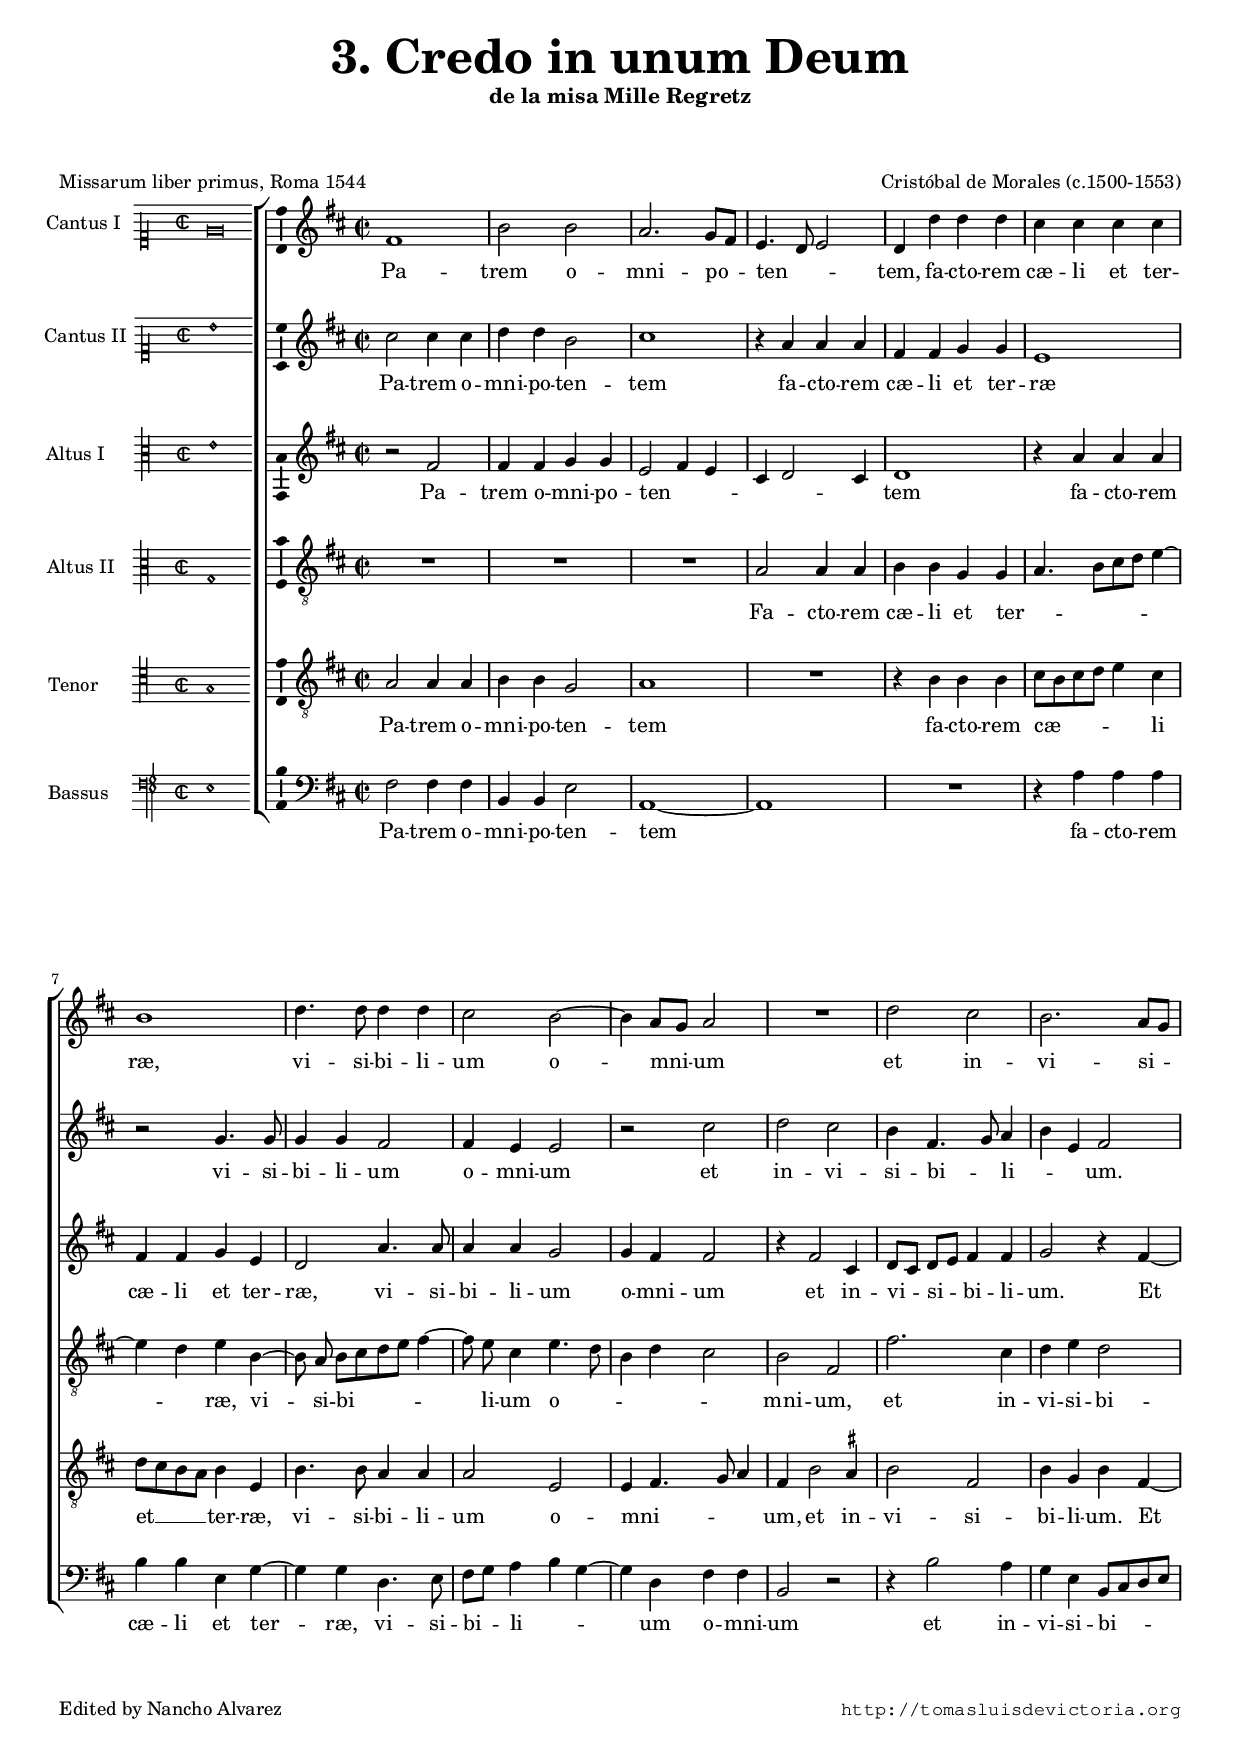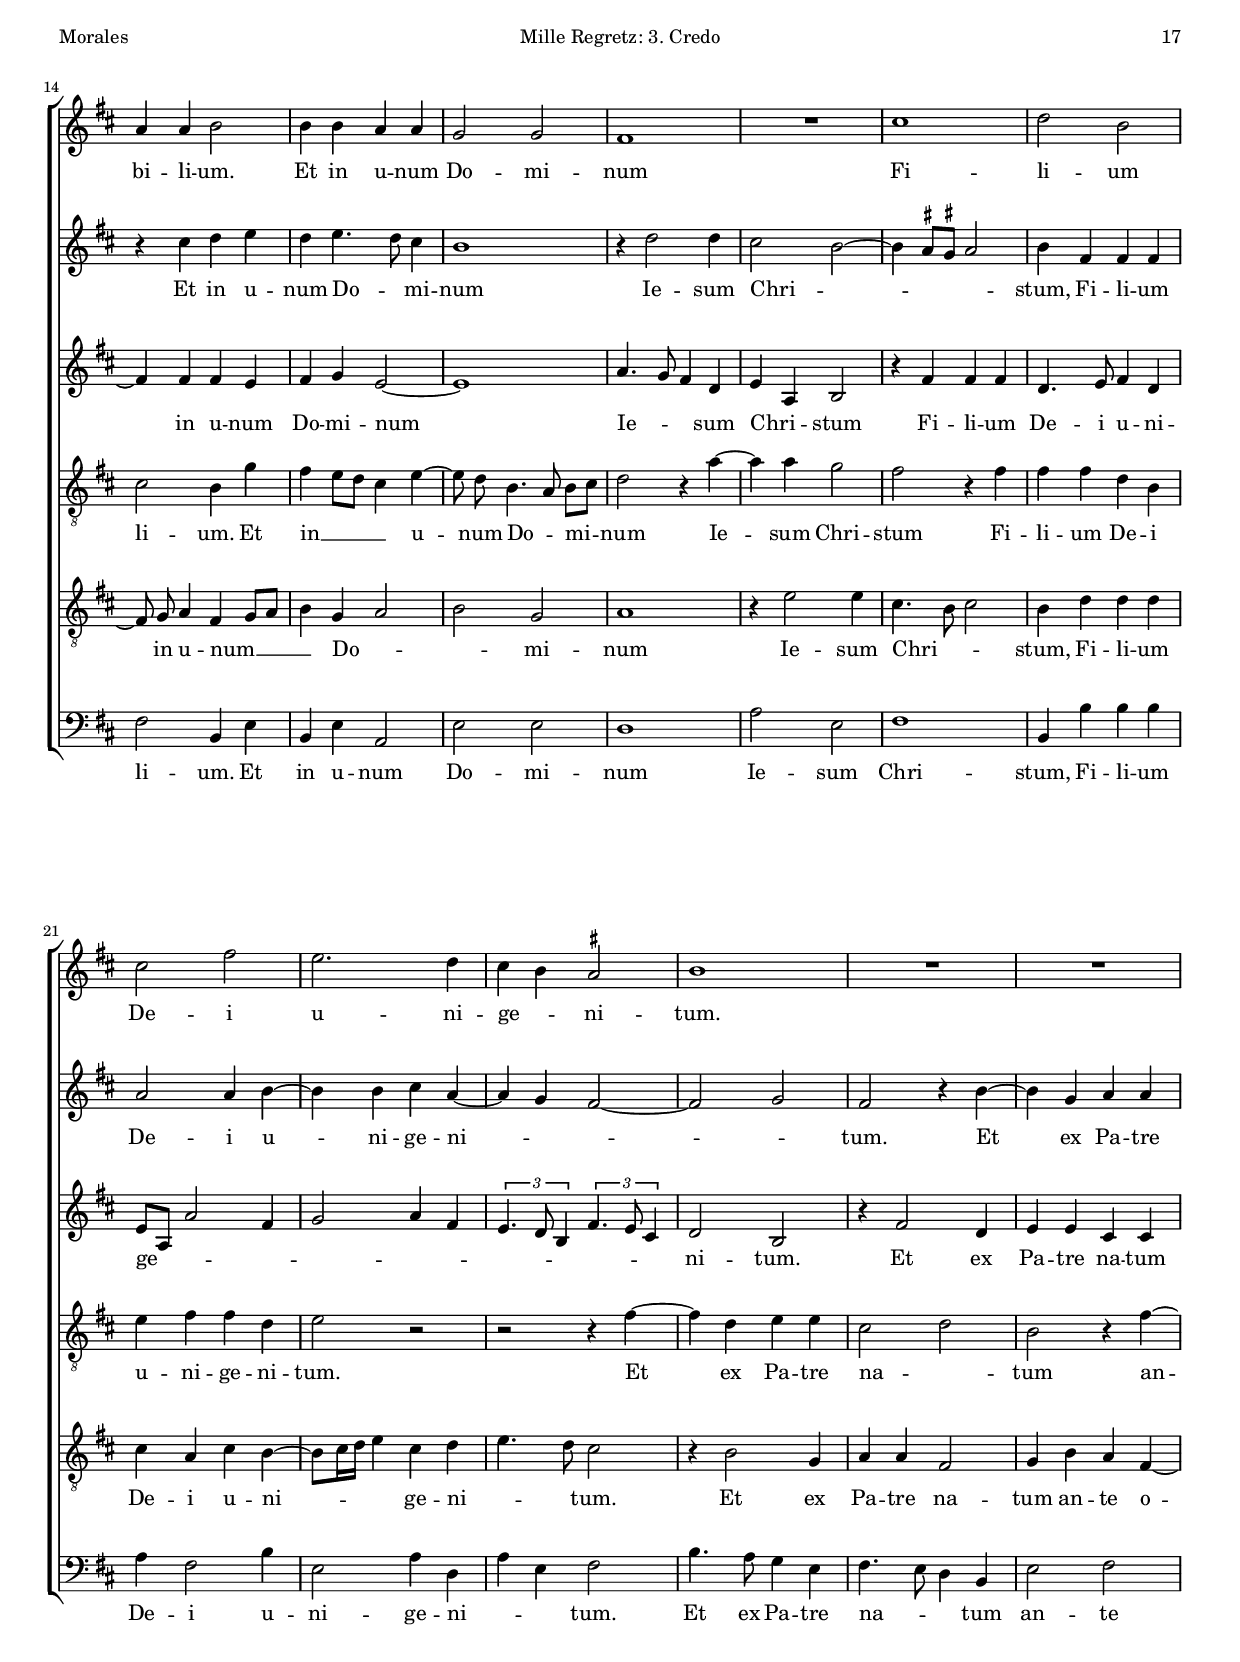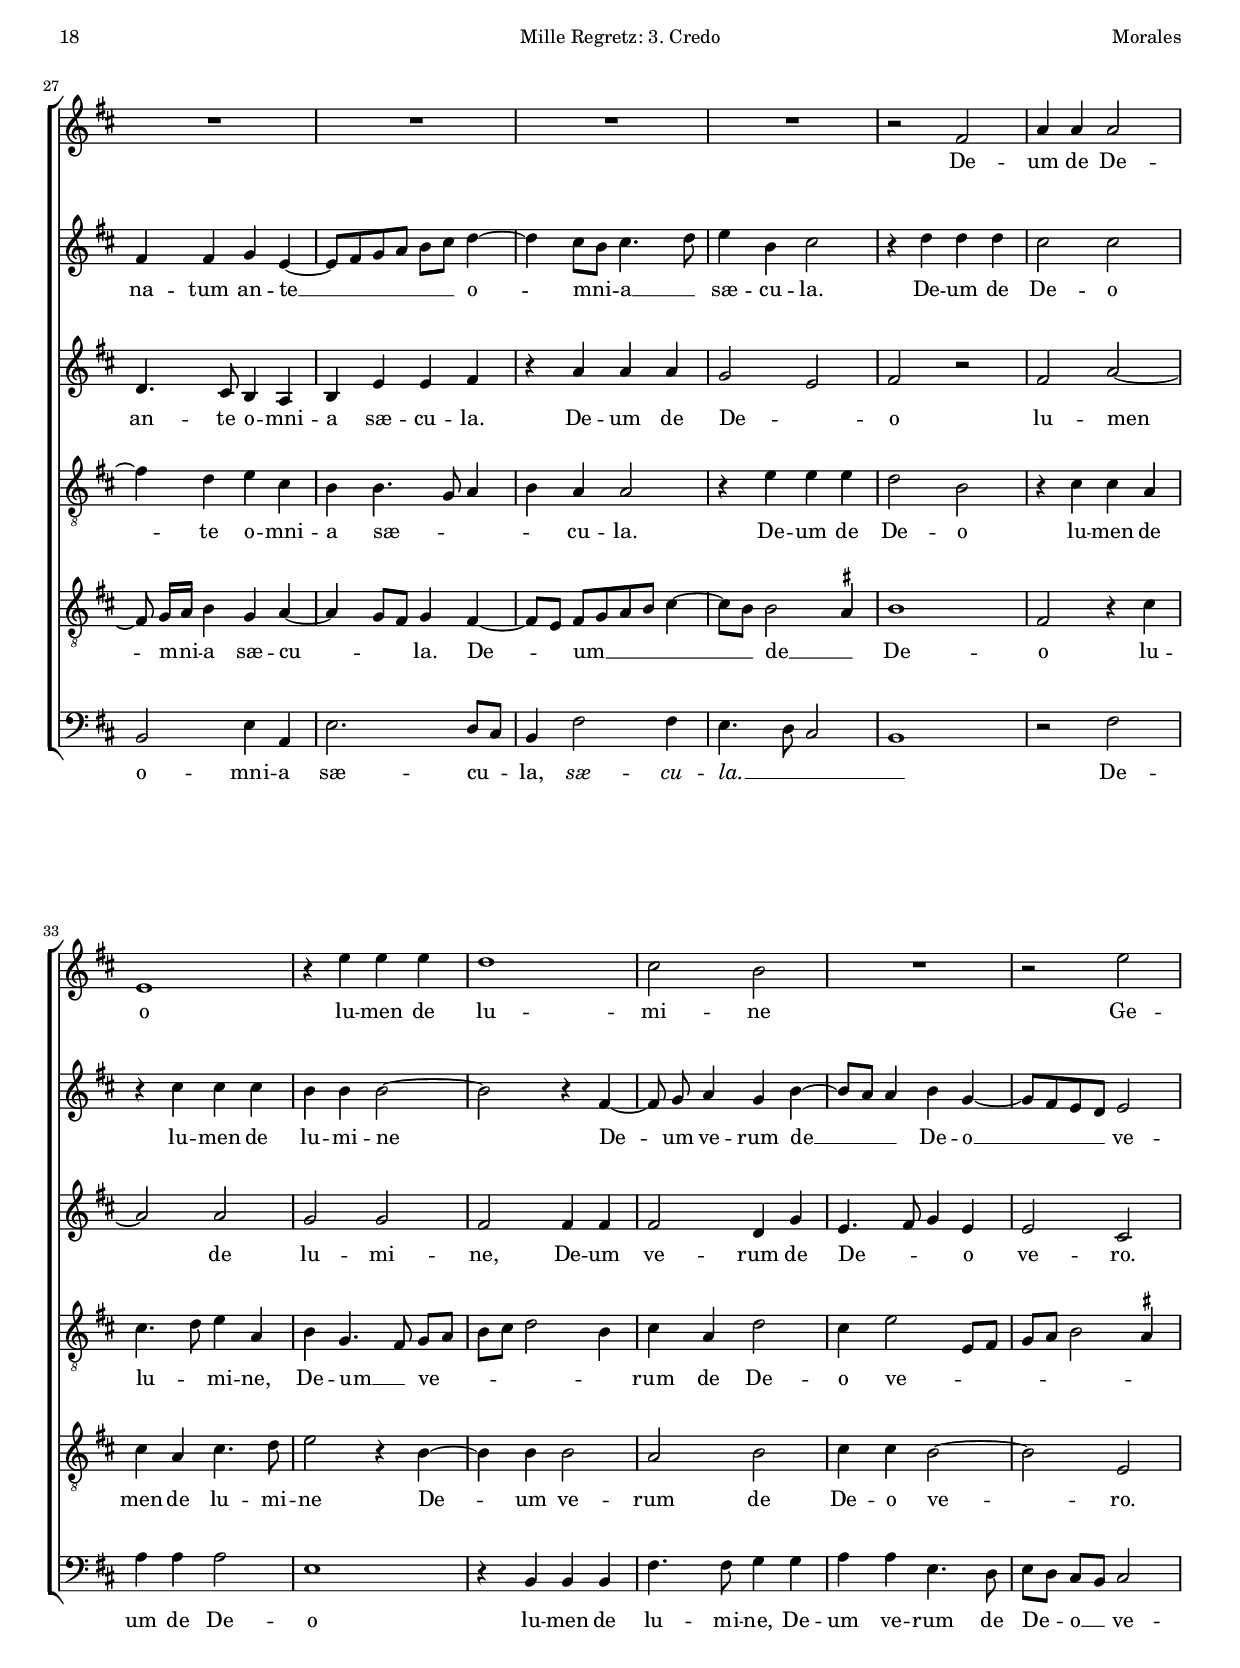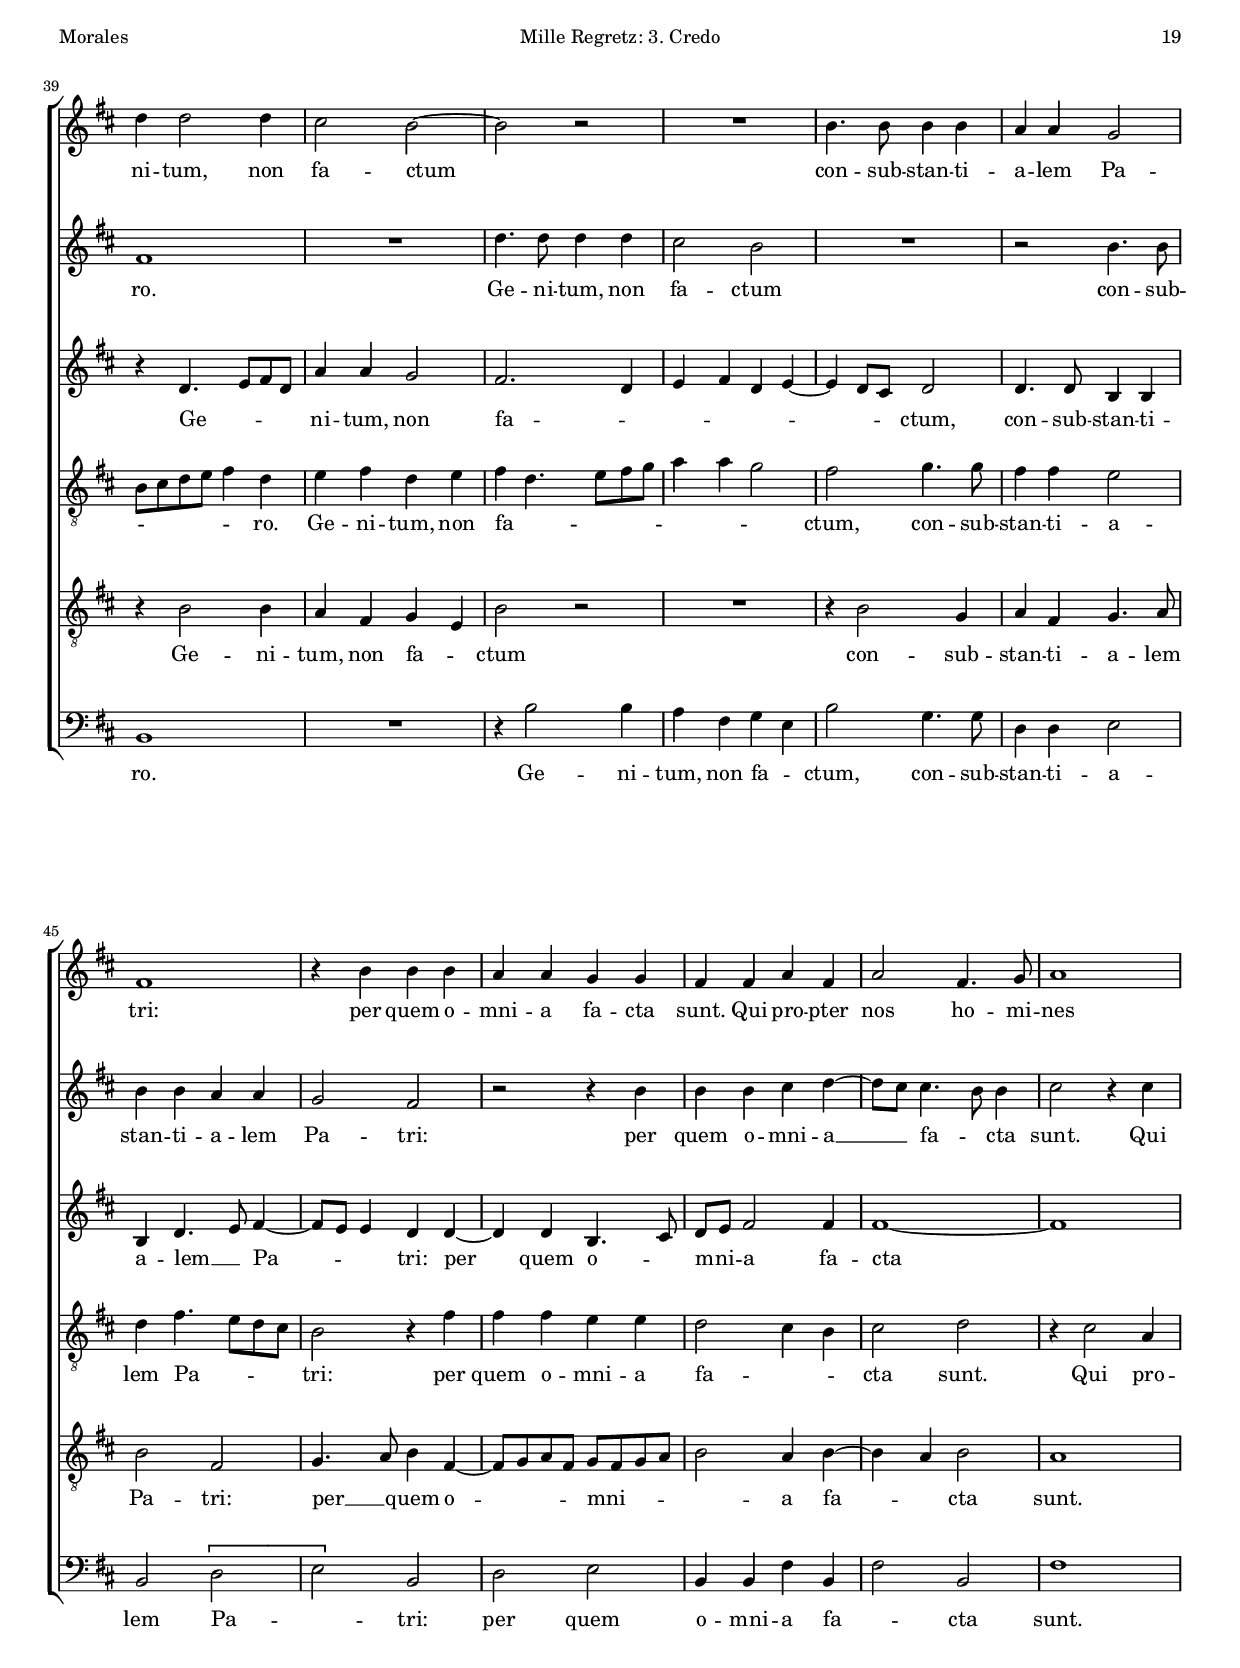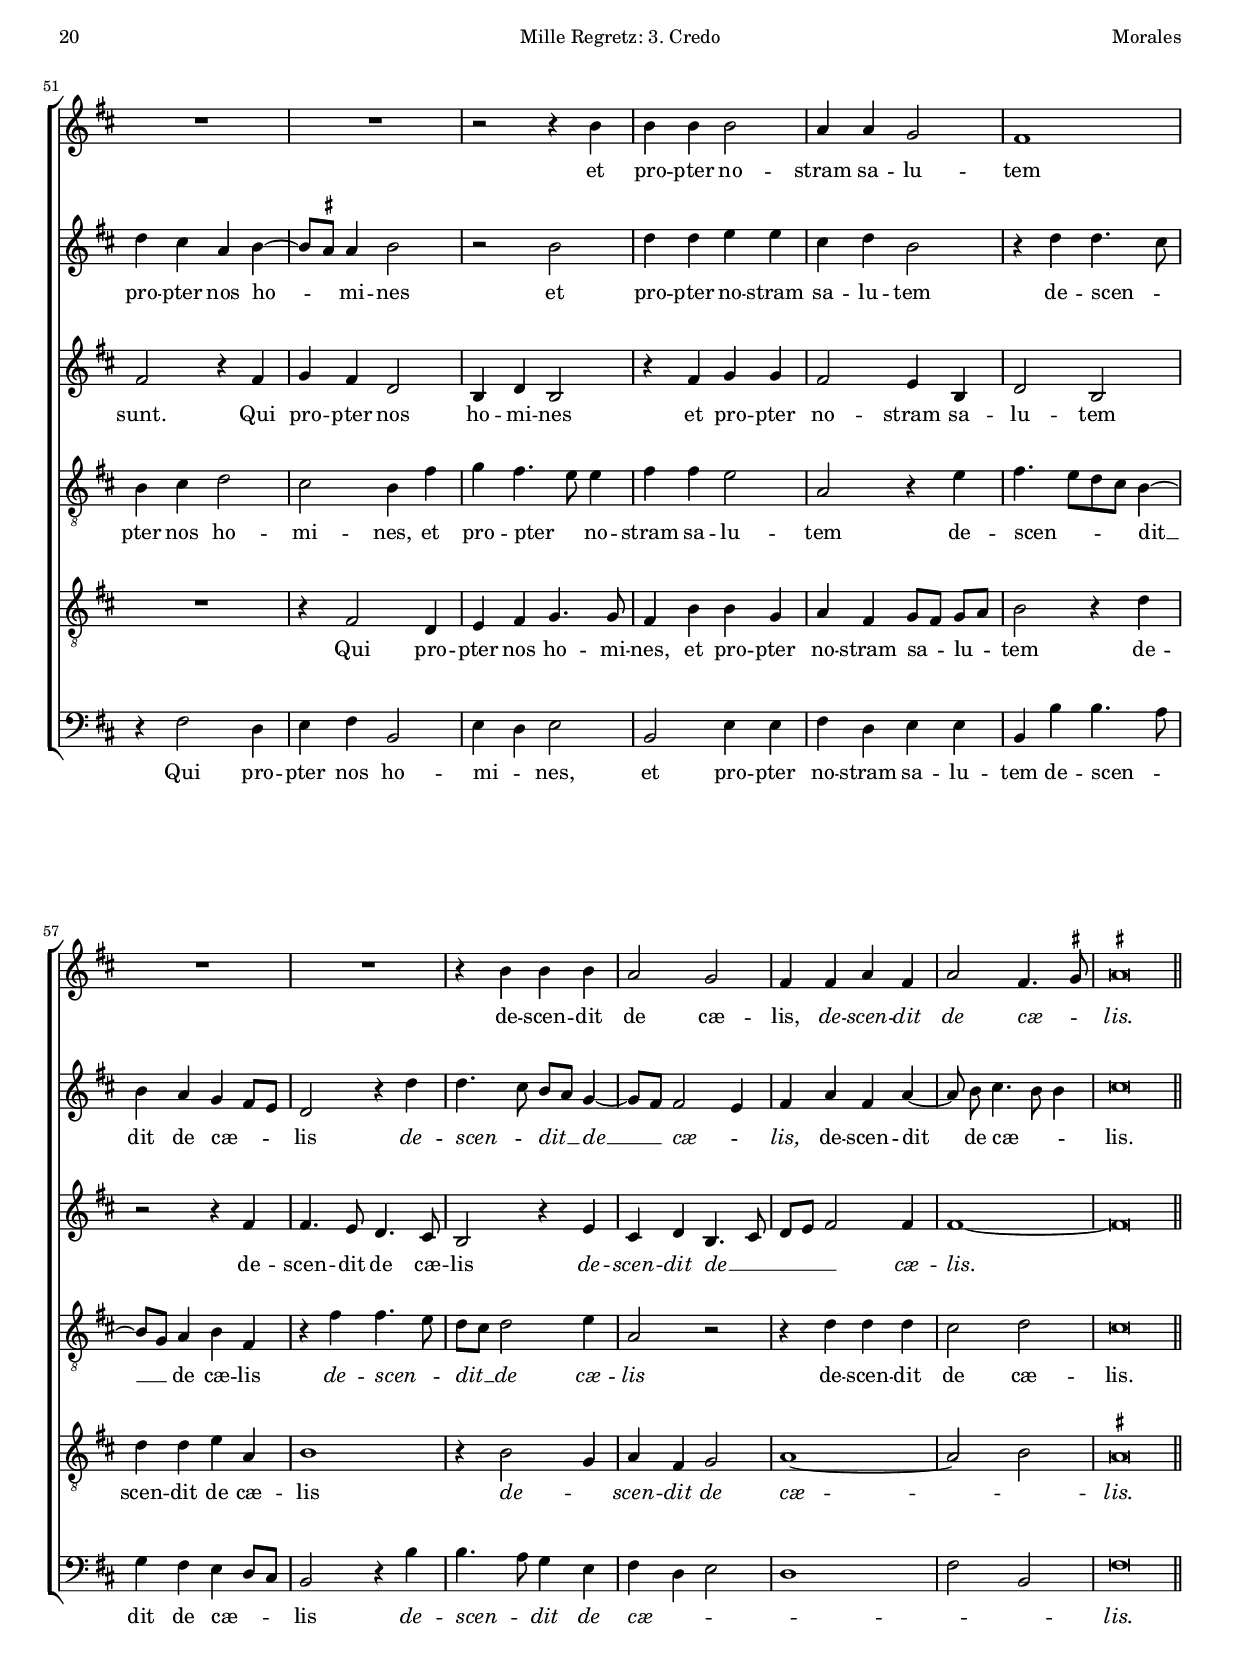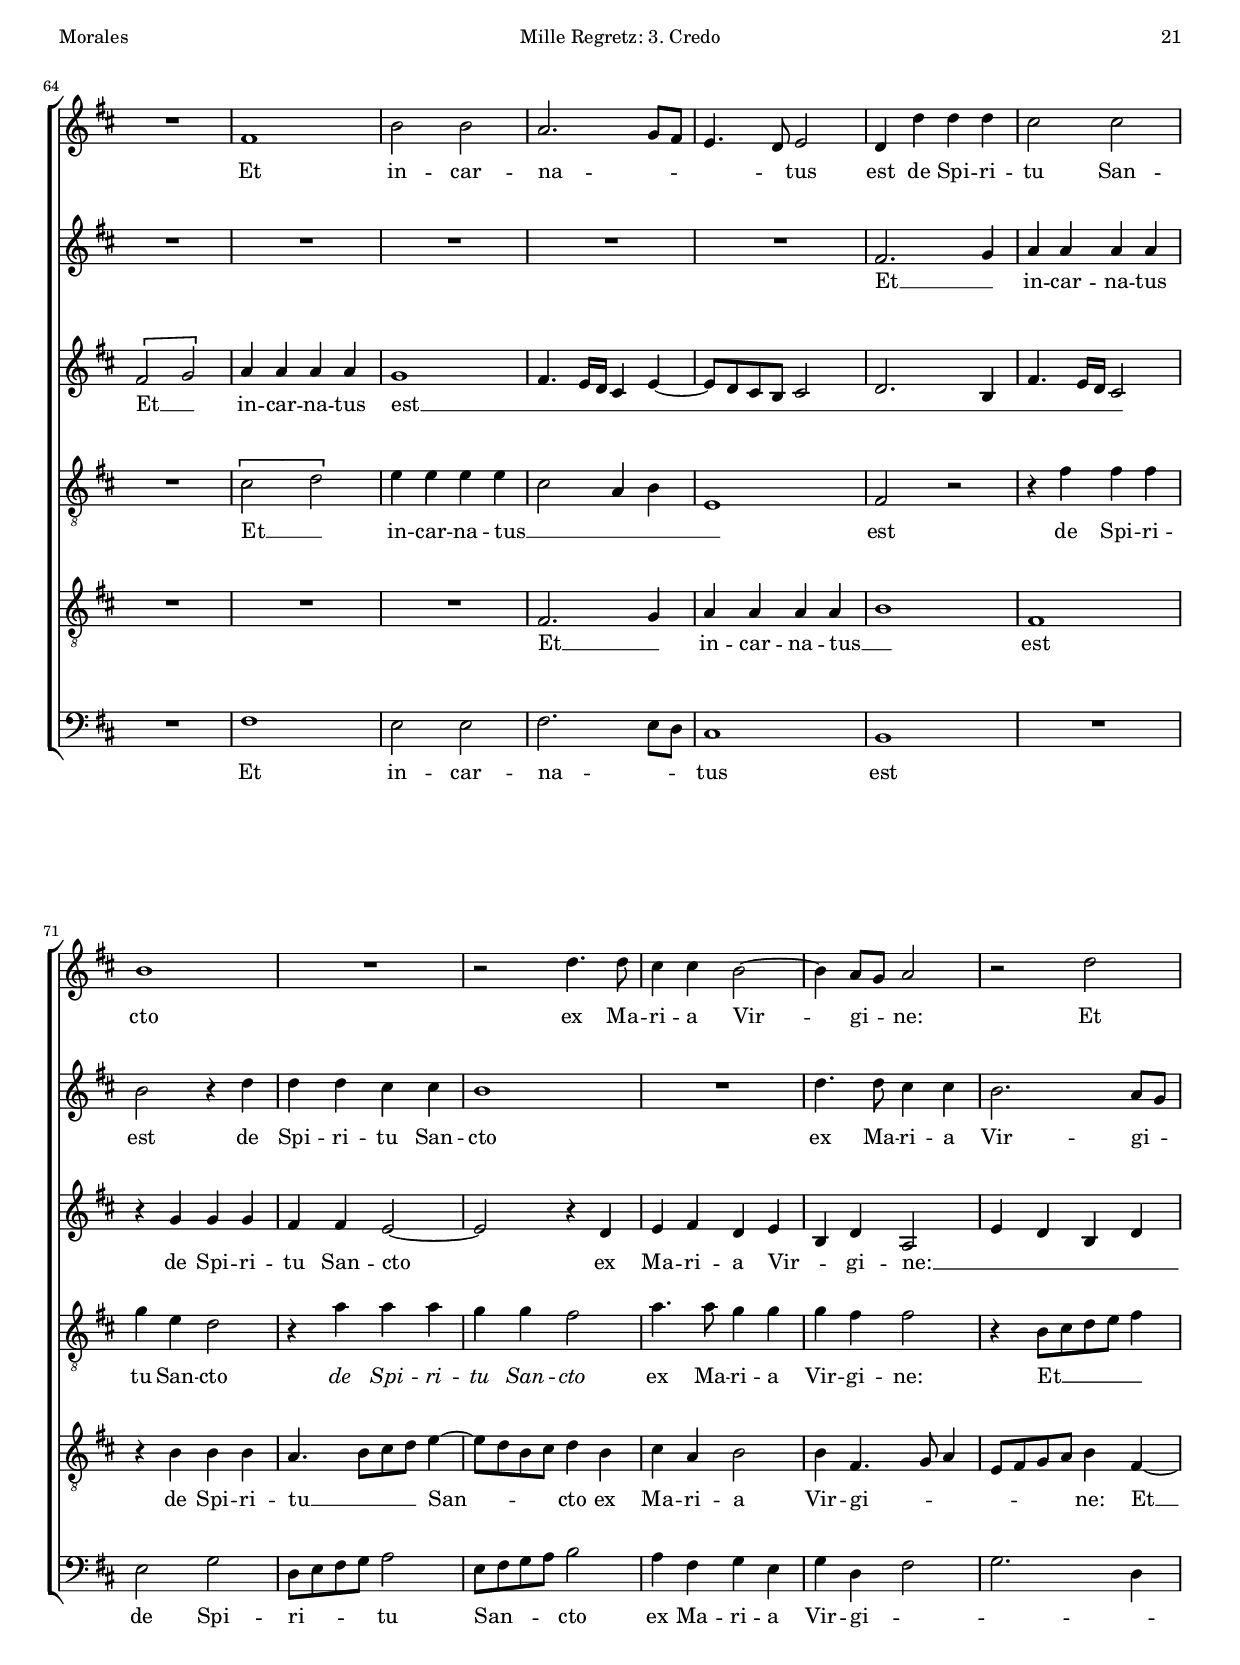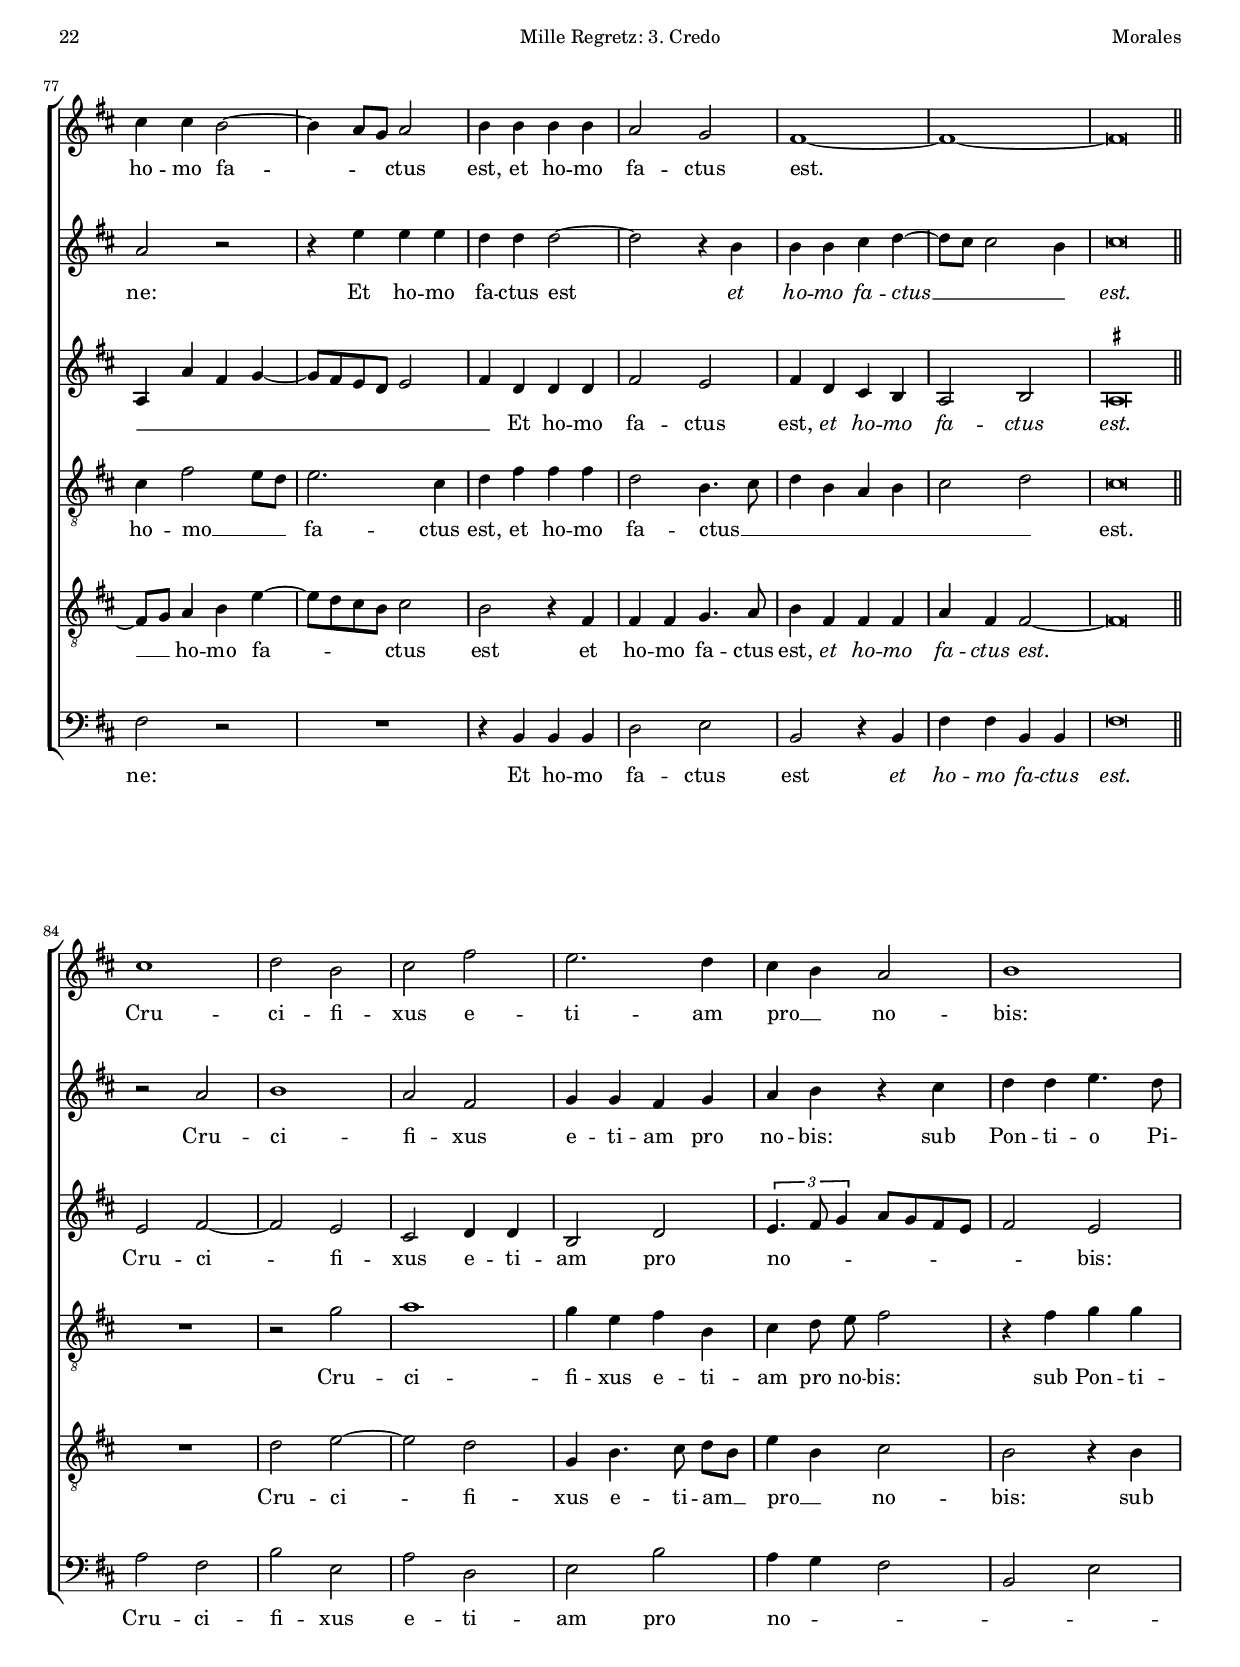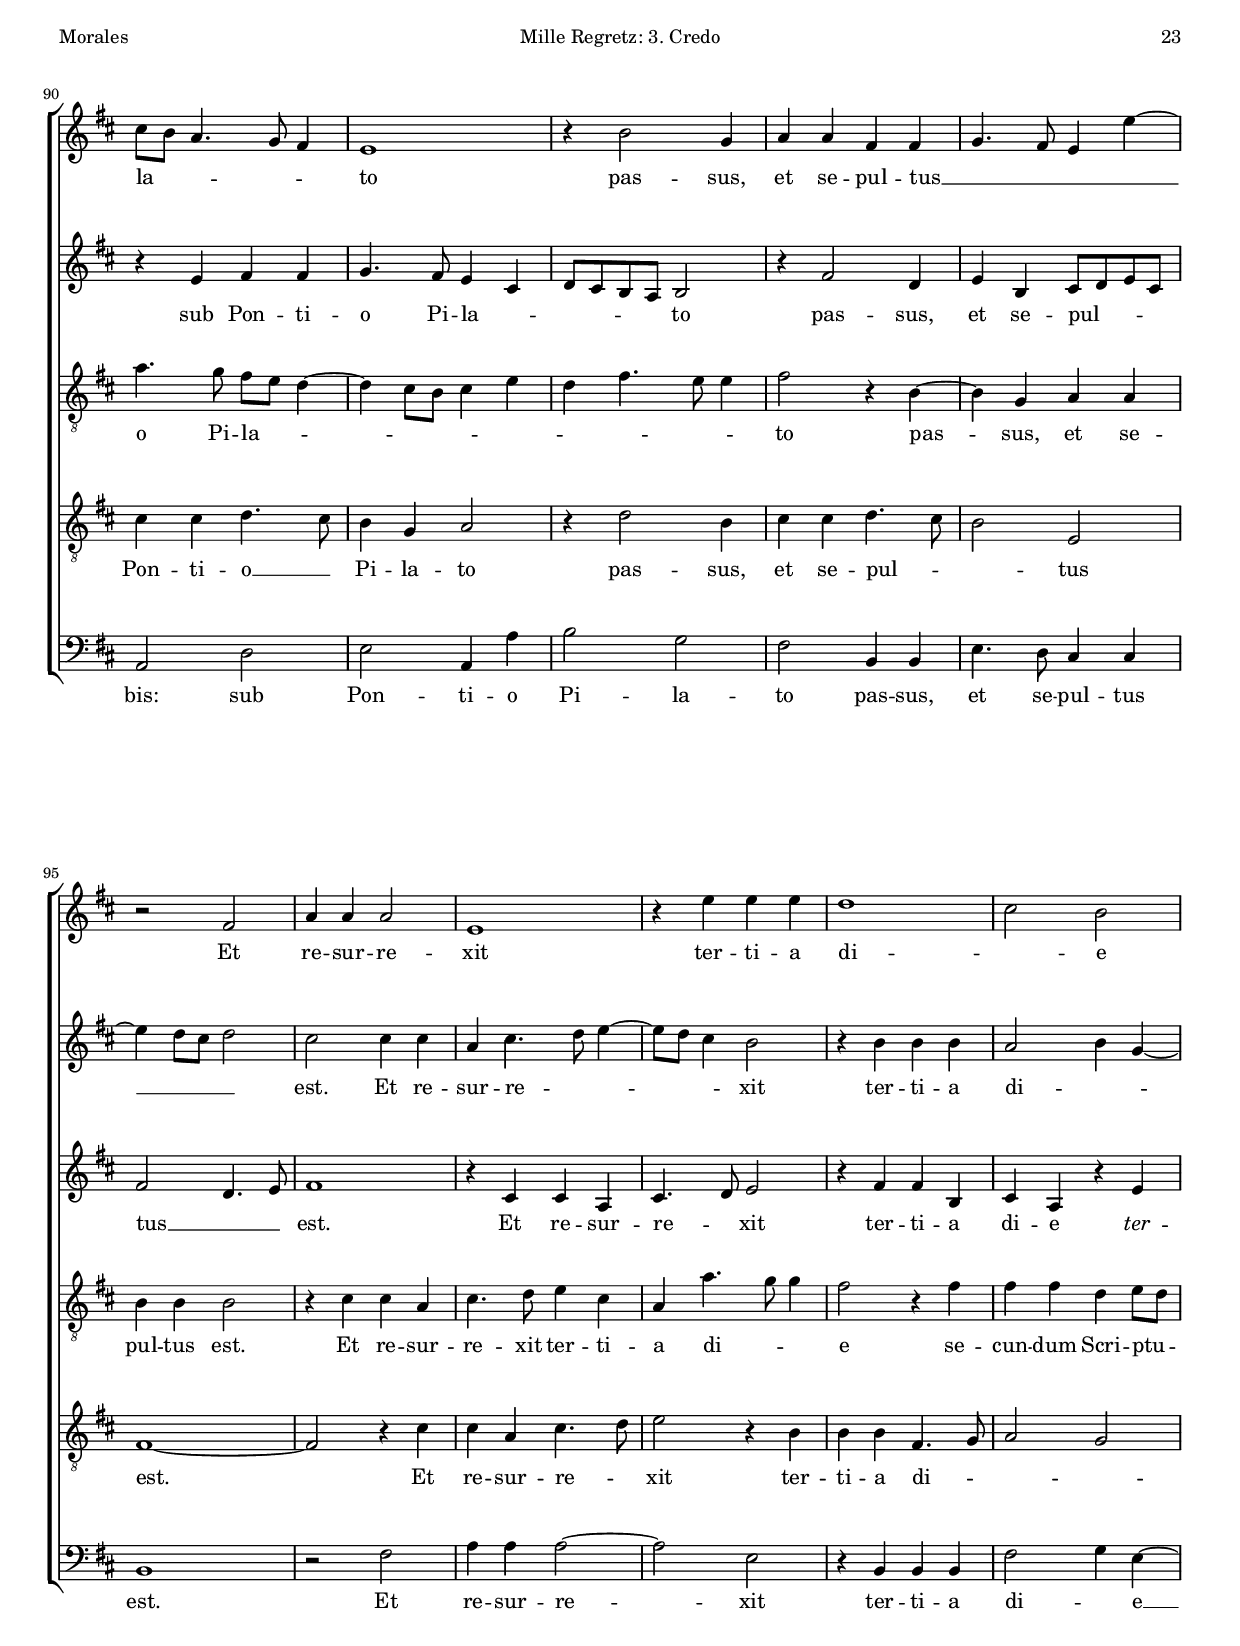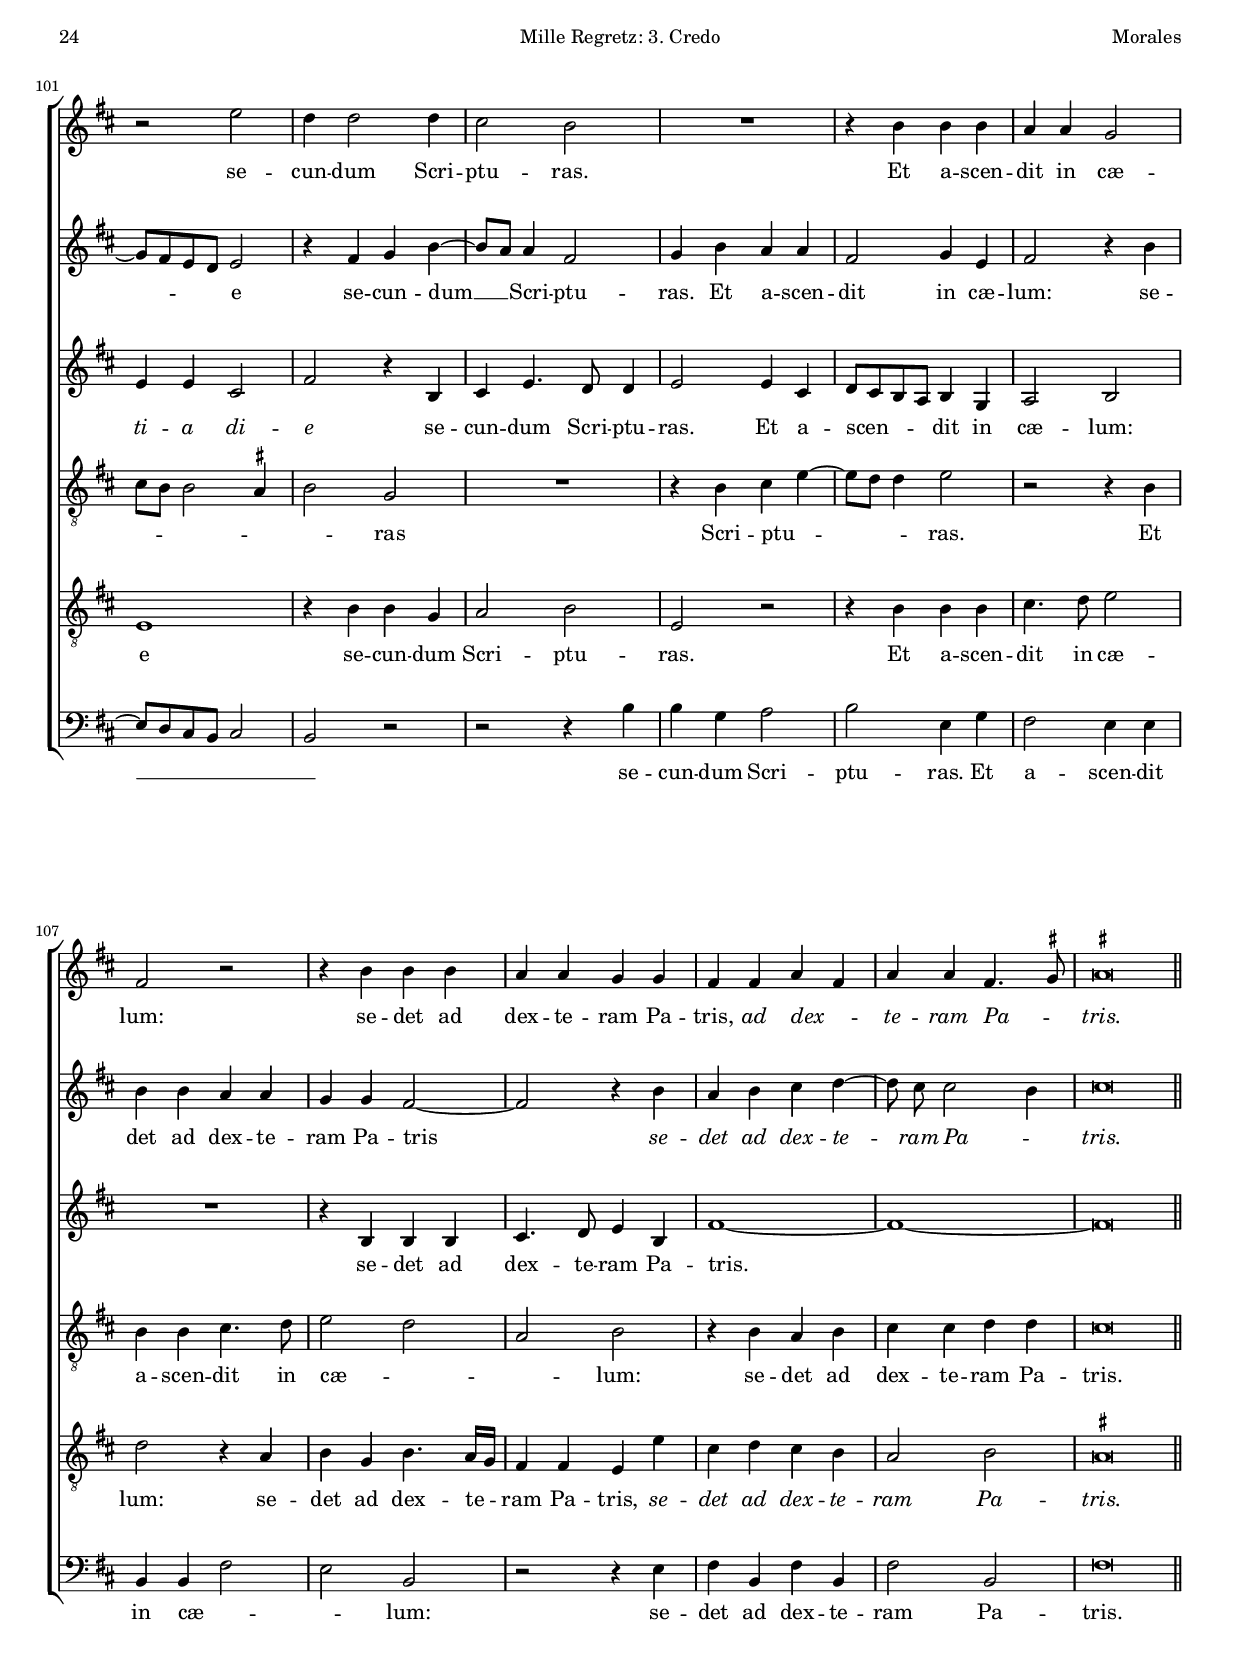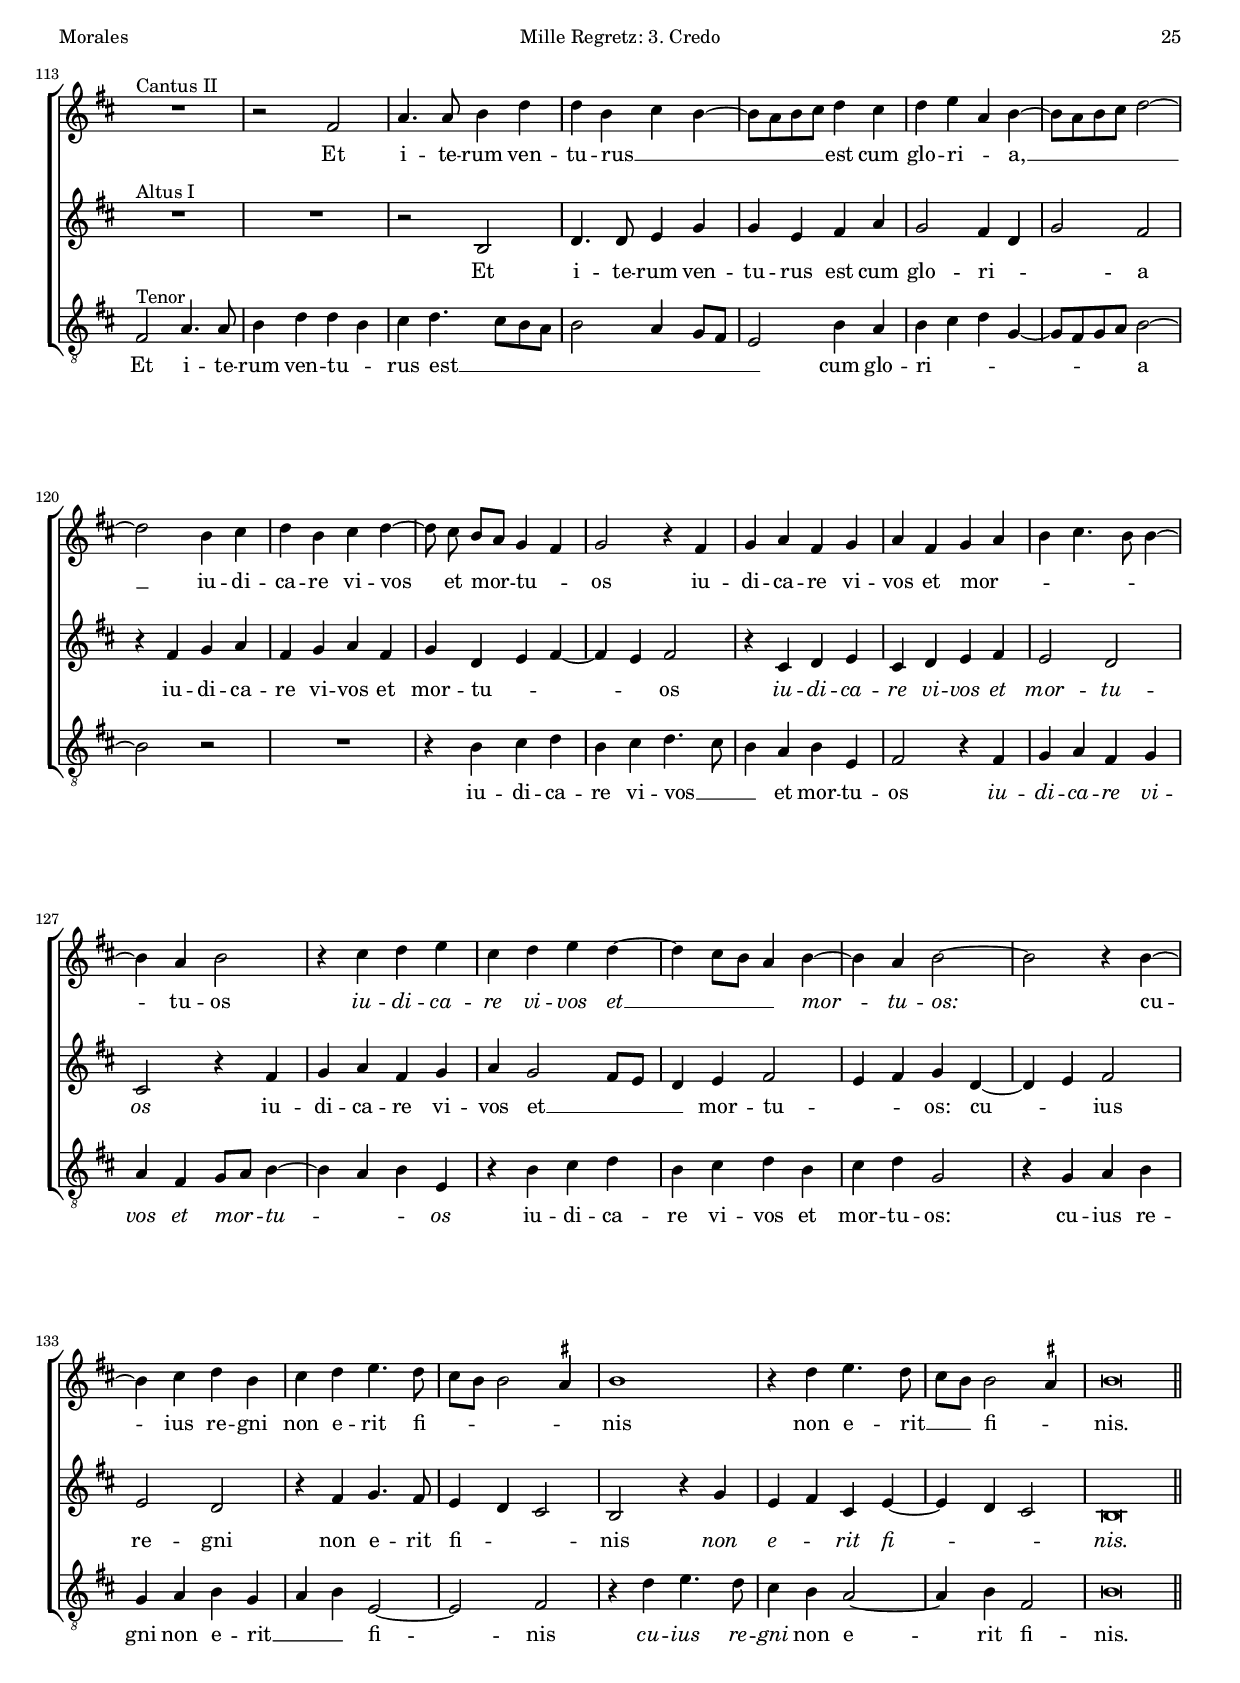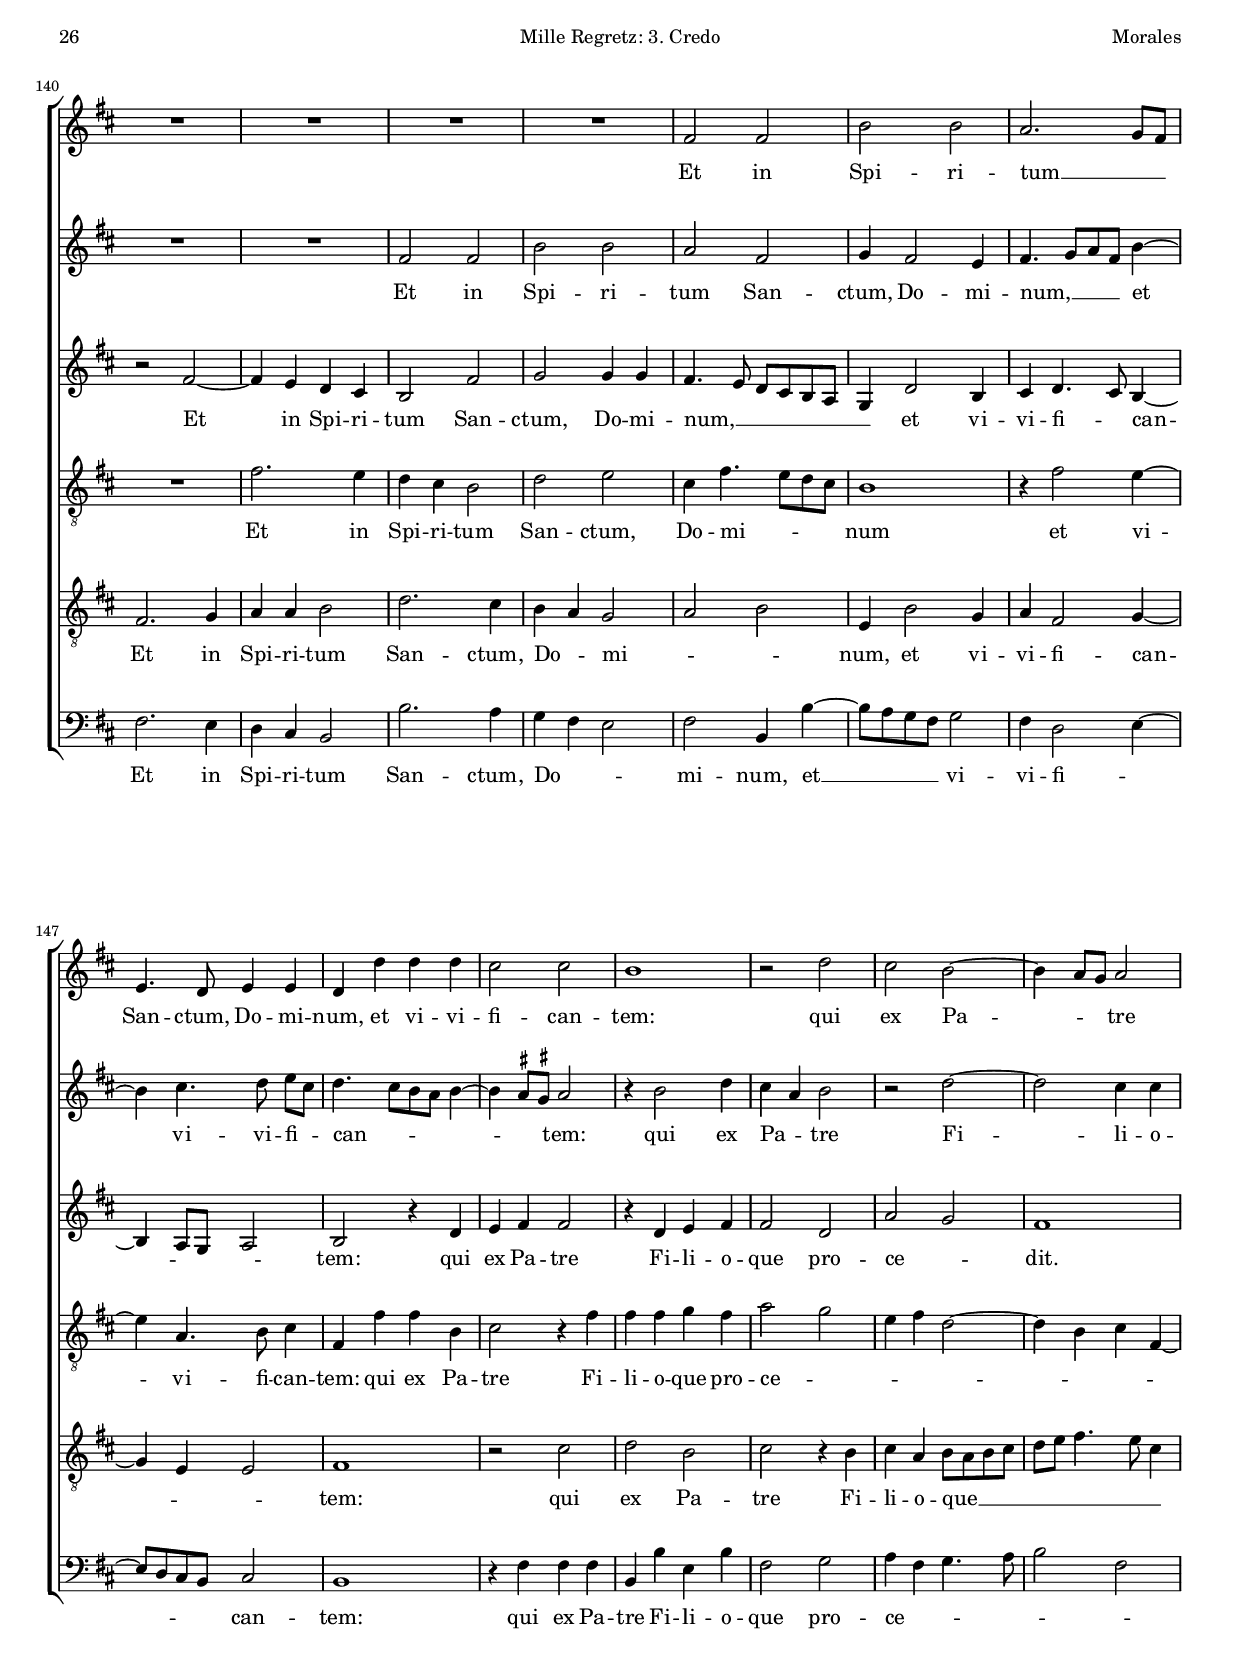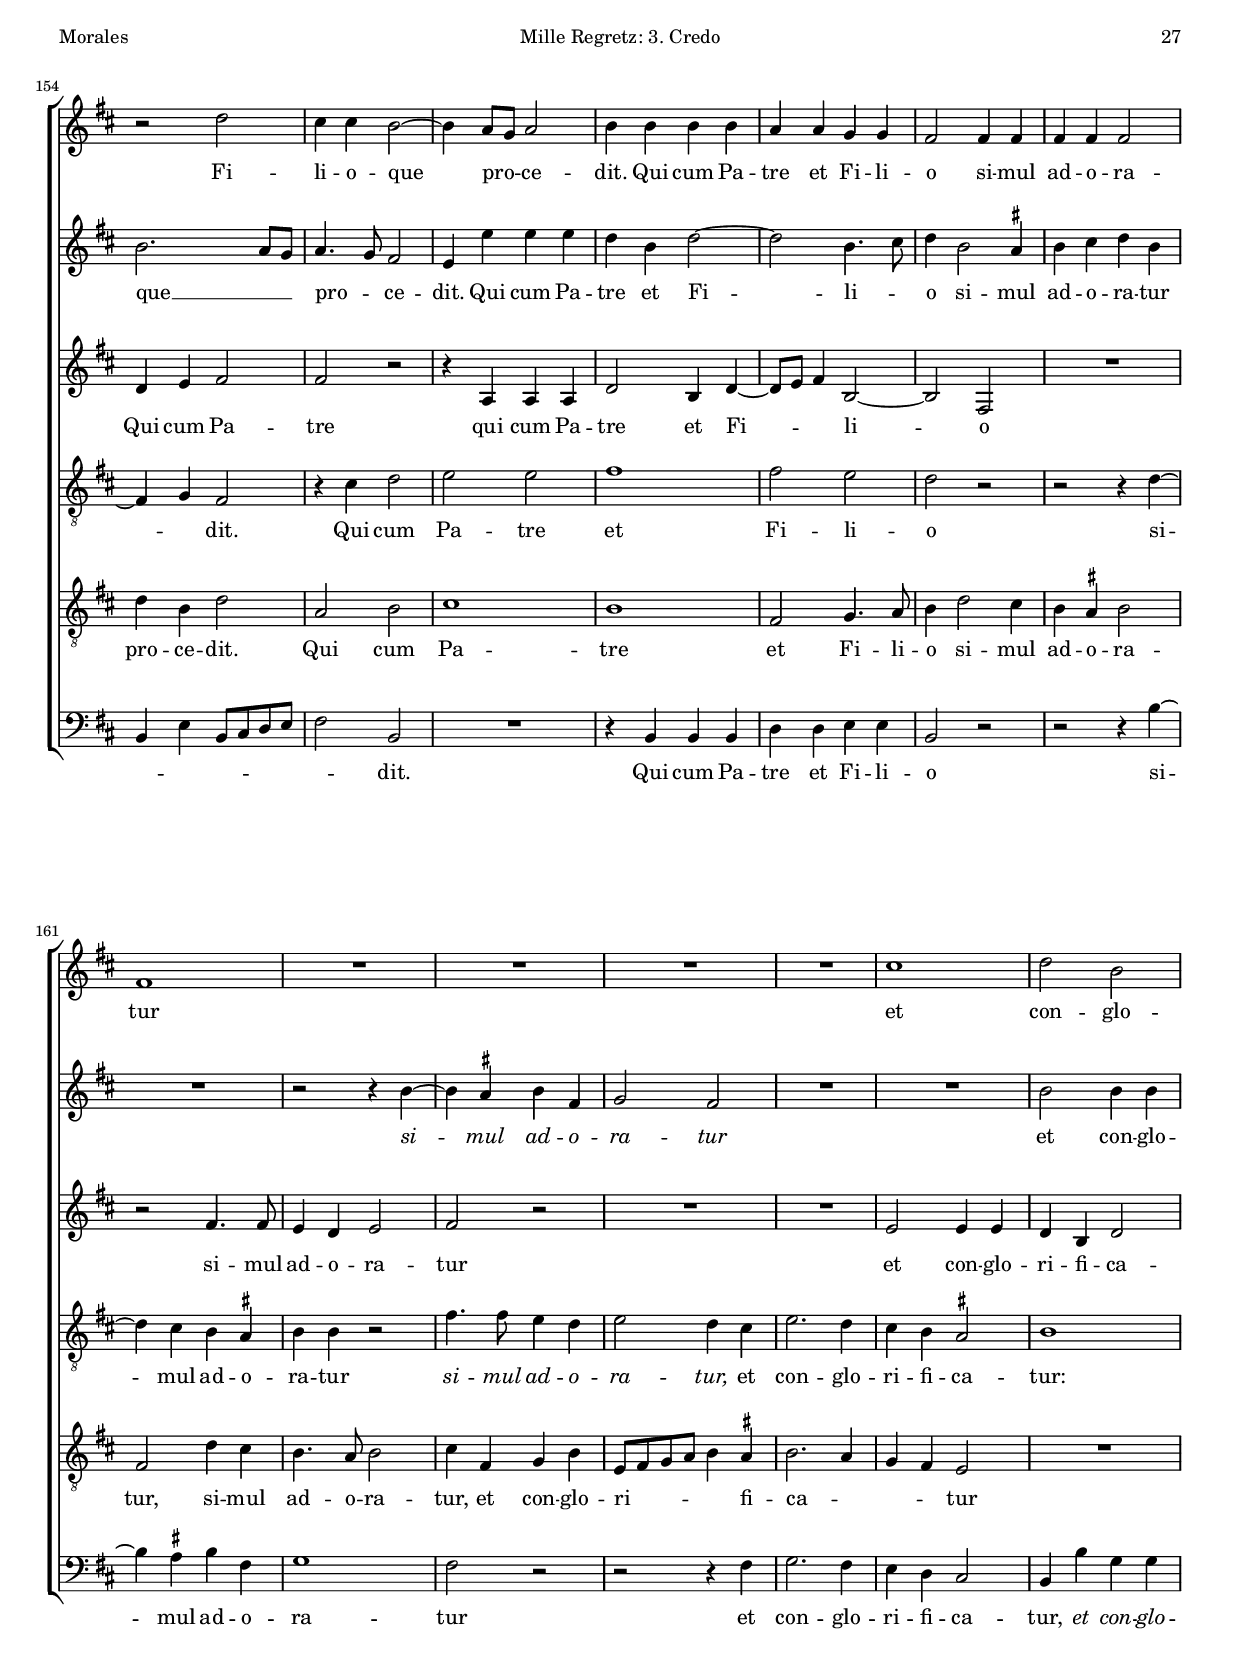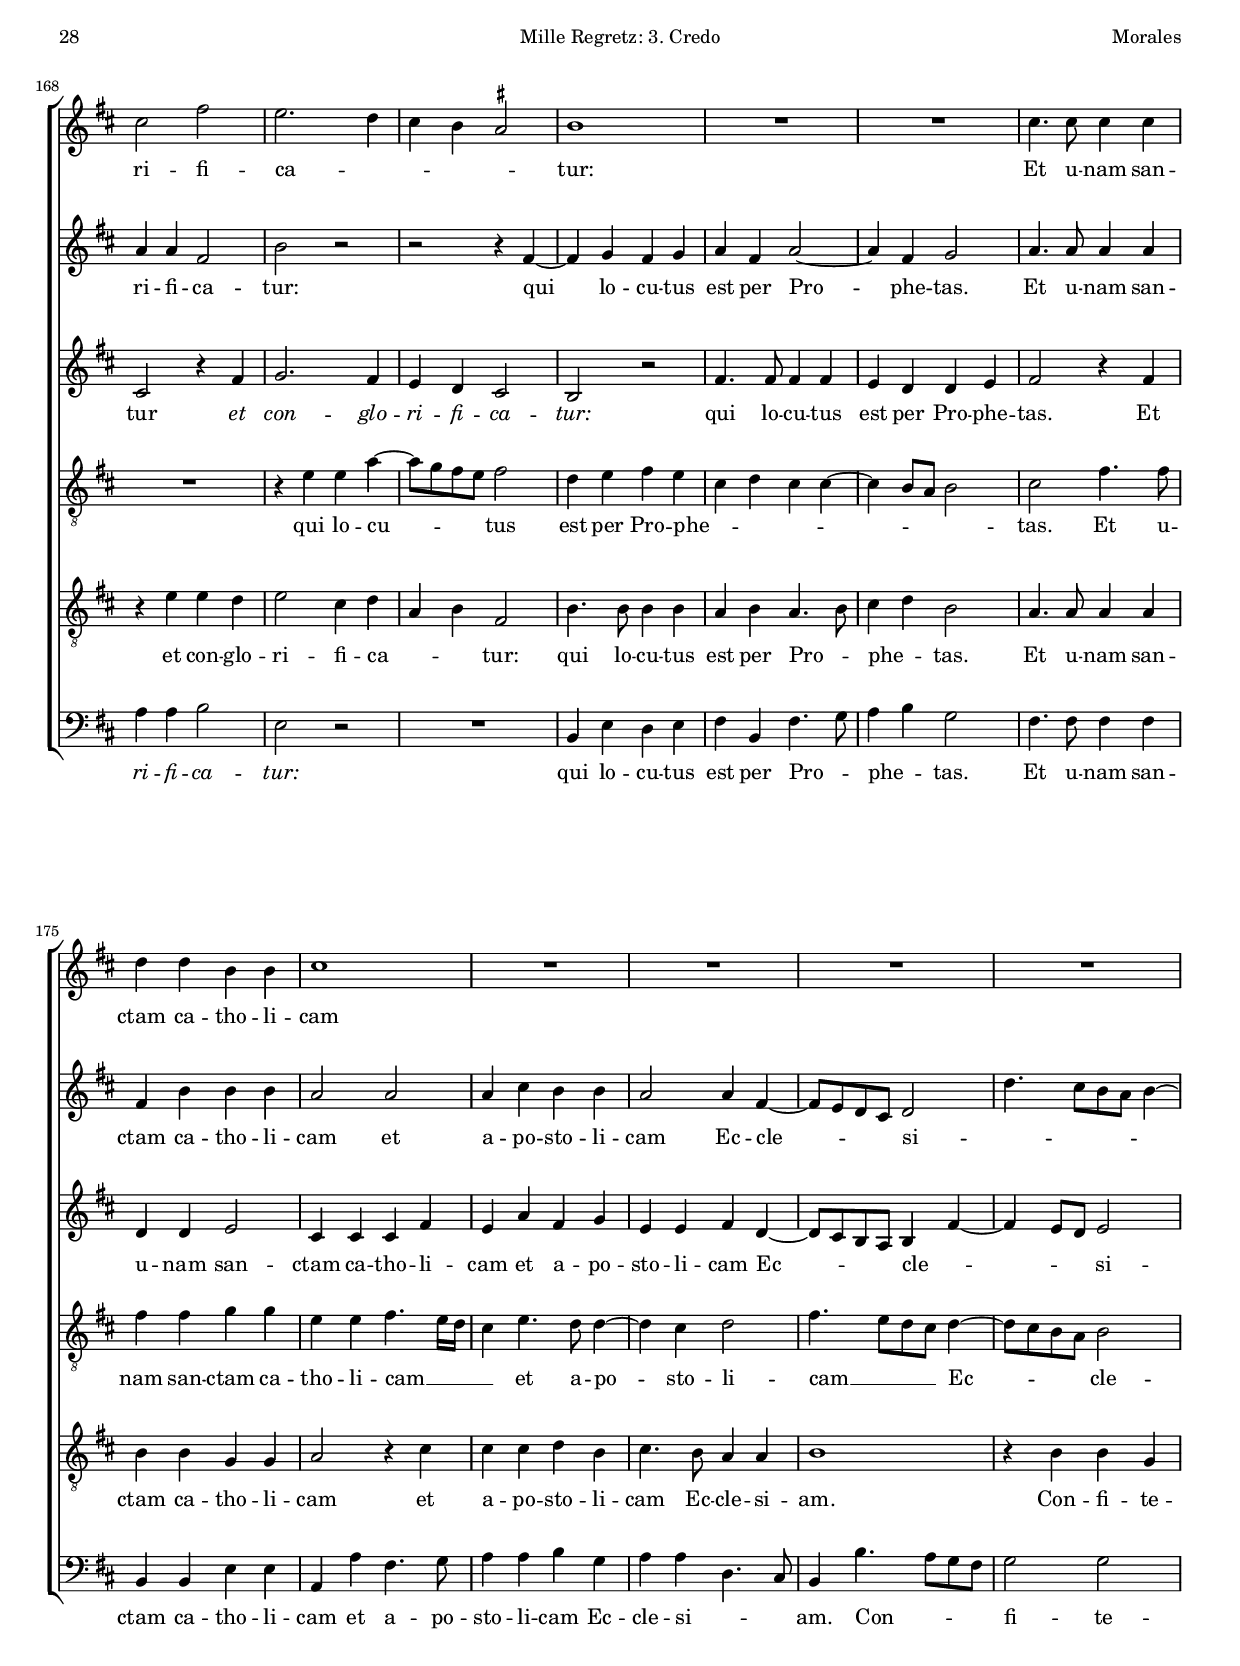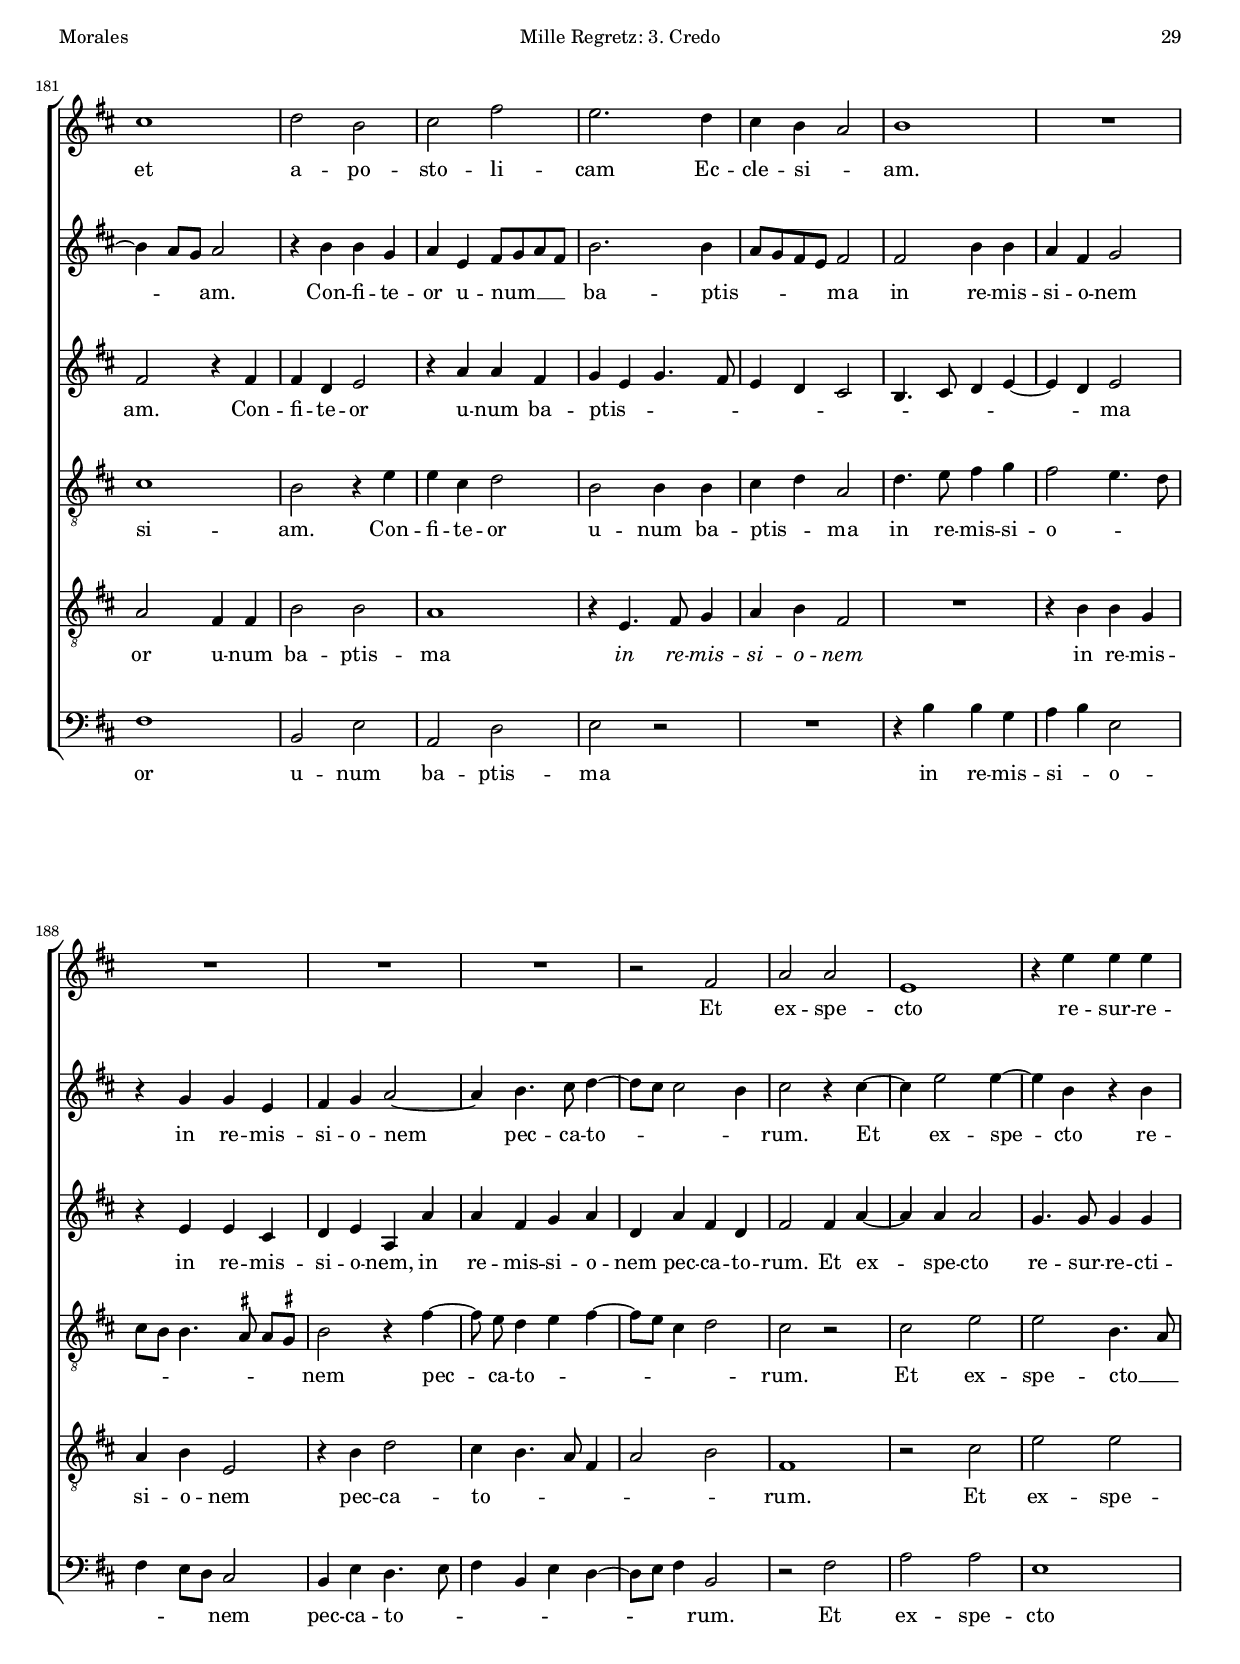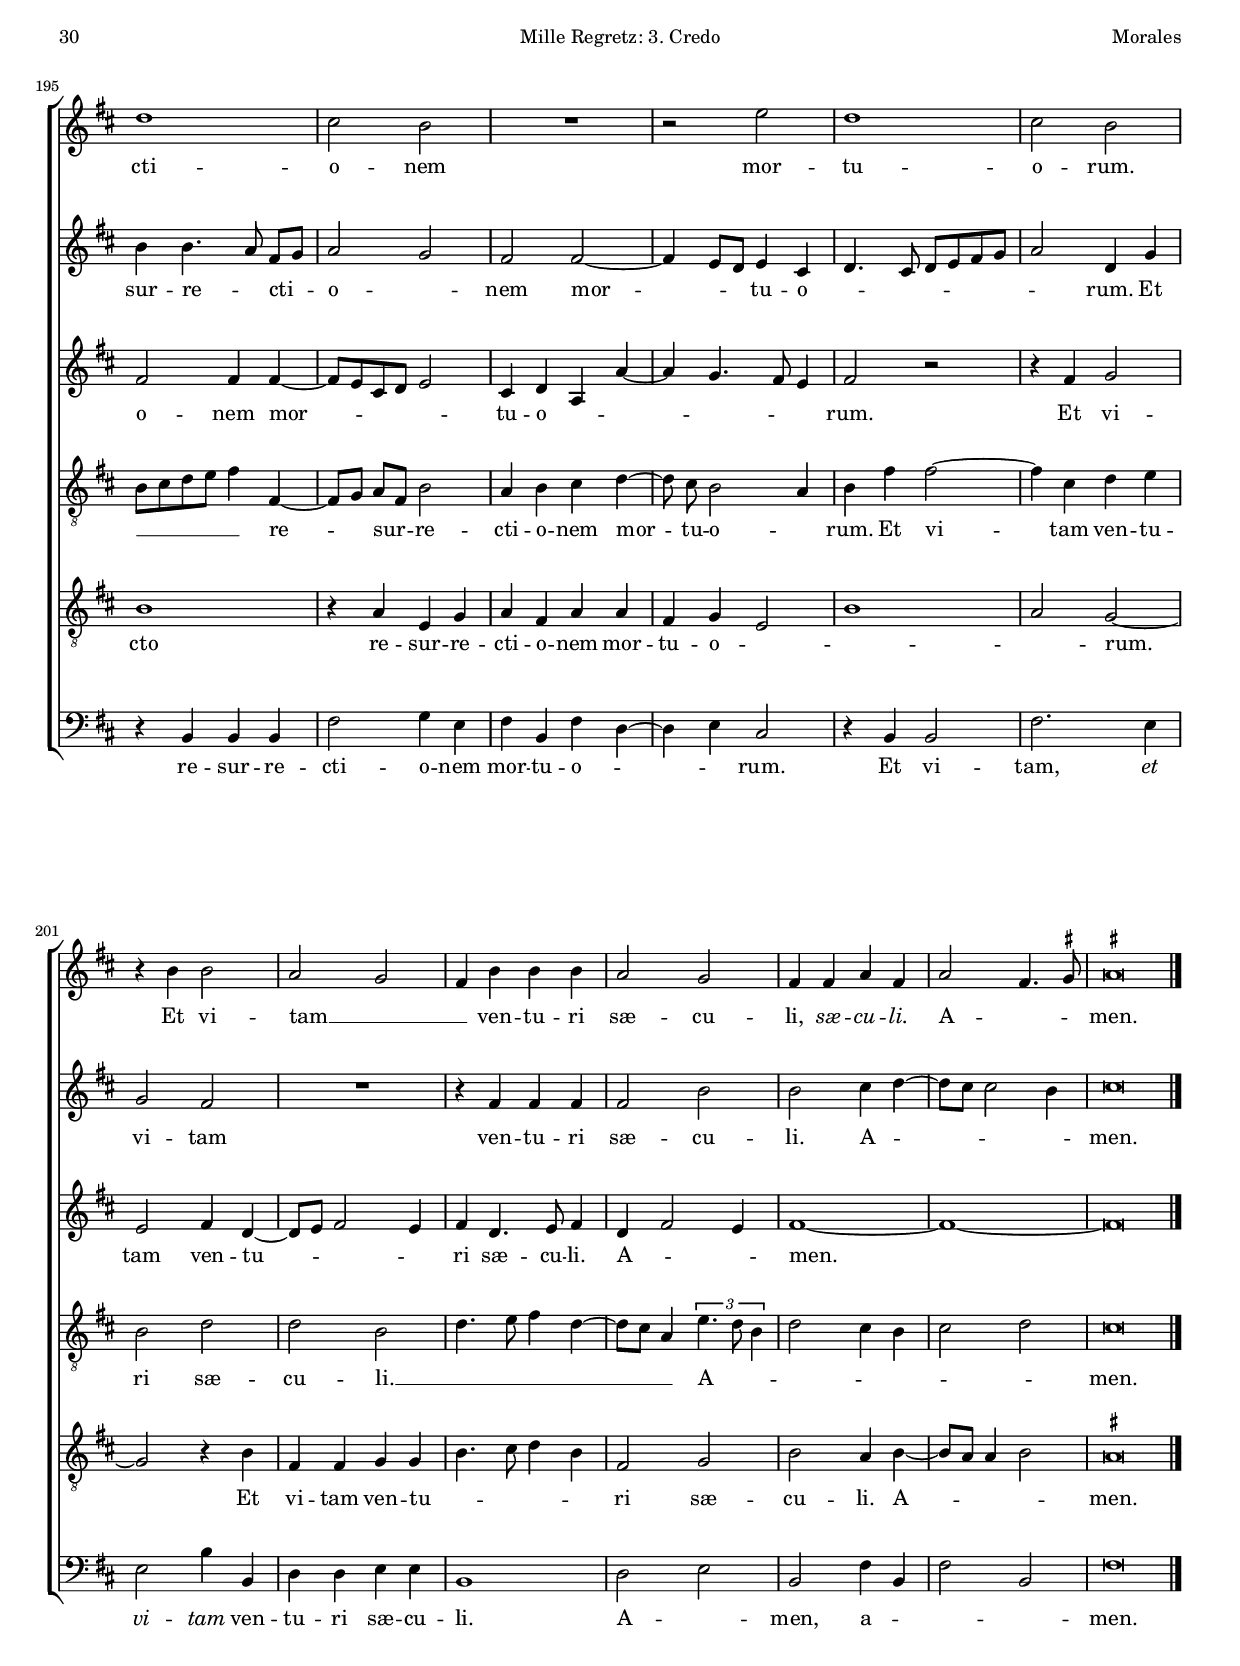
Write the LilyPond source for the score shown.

\version "2.18.0"

#(set-default-paper-size "a4")
#(set-global-staff-size 16.4)
#(ly:set-option 'point-and-click #f)
%mobile -s12.5 -i2.8

italicas=\override LyricText.font-shape = #'italic
rectas=\override LyricText.font-shape = #'upright
ss=\once \set suggestAccidentals = ##t
incipitwidth = 20

htitle="Mille Regretz: 3. Credo"
hcomposer="Morales"

\header {
	title=\markup{\fontsize #4 "3. Credo in unum Deum"}
	subtitle="de la misa Mille Regretz"
	subsubtitle=\markup{\null \vspace #2 }
        composer="Cristóbal de Morales (c.1500-1553)"
        pdfauthor=\composer
	%opus="(-)"
	poet="Missarum liber primus, Roma 1544"
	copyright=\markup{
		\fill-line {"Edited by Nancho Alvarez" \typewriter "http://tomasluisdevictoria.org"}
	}
%	tagline=""
}

global={\key c \major \time 2/2 
                \skip 1*63 \bar "||" \pageBreak
		\skip 1*20 \bar "||" \break
		\skip 1*29 \bar "||" \pageBreak
		\skip 1*27 \bar "||" \pageBreak
		\skip 1*68 \bar "|."
}

cantus={
	e'1 |
	a'2 a' |
	g'2. f'8 e' |
	d'4. c'8 d'2 |
%5
	c'4 c'' c'' c'' |
	b' b' b' b' |
	a'1 |
	c''4. c''8 c''4 c'' |
	b'2 a' ~ |
%10
	a'4 g'8 f' g'2 |
	R1*4/4 |
	c''2 b' |
	a'2. g'8 f' |
	g'4 g' a'2 |
%15
	a'4 a' g' g' |
	f'2 f' |
	e'1 |
	R1*4/4 |
	b'1 |
%20
	c''2 a' |
	b' e'' |
	d''2. c''4 |
	b' a' \ss gis'2 |
	a'1 |
%25
	R1*4/4 |
	R1*4/4 |
	R1*4/4 |
	R1*4/4 |
	R1*4/4 |
%30
	R1*4/4 |
	r2 e' |
	g'4 g' g'2 |
	d'1 |
	r4 d'' d'' d'' |
%35
	c''1 |
	b'2 a' |
	R1*4/4 |
	r2 d'' |
	c''4 c''2 c''4 |
%40
	b'2 a' ~ |
	a' r |
	R1*4/4 |
	a'4. a'8 a'4 a' |
	g' g' f'2 |
%45
	e'1 |
	r4 a' a' a' |
	g' g' f' f' |
	e' e' g' e' |
	g'2 e'4. f'8 |
%50
	g'1 |
	R1*4/4 |
	R1*4/4 |
	r2 r4 a' |
	a' a' a'2 |
%55
	g'4 g' f'2 |
	e'1 |
	R1*4/4 |
	R1*4/4 |
	r4 a' a' a' |
%60
	g'2 f' |
	e'4 e' g' e' |
	g'2 e'4. \ss fis'8 |
	\ss gis'\breve*1/2 |
	R1*4/4 |
%65
	e'1 |
	a'2 a' |
	g'2. f'8 e' |
	d'4. c'8 d'2 |
	c'4 c'' c'' c'' |
%70
	b'2 b' |
	a'1 |
	R1*4/4 |
	r2 c''4. c''8 |
	b'4 b' a'2 ~ |
%75
	a'4 g'8 f' g'2 |
	r c'' |
	b'4 b' a'2 ~ |
	a'4 g'8 f' g'2 |
	a'4 a' a' a' |
%80
	g'2 f' |
	e'1 ~ |
	e' ~ |
	e'\breve*1/2 |
	b'1 |
%85
	c''2 a' |
	b' e'' |
	d''2. c''4 |
	b' a' g'2 |
	a'1 |
%90
	R1*4/4 |
	R1*4/4 |
	R1*4/4 |
	R1*4/4 |
	R1*4/4 |
%95
	r2 e' |
	g'4 g' g'2 |
	d'1 |
	r4 d'' d'' d'' |
	c''1 |
%100
	b'2 a' |
	r d'' |
	c''4 c''2 c''4 |
	b'2 a' |
	R1*4/4 |
%105
	r4 a' a' a' |
	g' g' f'2 |
	e' r |
	r4 a' a' a' |
	g' g' f' f' |
%110
	e' e' g' e' |
	g' g' e'4. \ss fis'8 |
	\ss gis'\breve*1/2 |
	R1*4/4 |
	R1*4/4 |
%115
	R1*4/4 |
	R1*4/4 |
	R1*4/4 |
	R1*4/4 |
	R1*4/4 |
%120
	R1*4/4 |
	R1*4/4 |
	R1*4/4 |
	R1*4/4 |
	R1*4/4 |
%125
	R1*4/4 |
	R1*4/4 |
	R1*4/4 |
	R1*4/4 |
	R1*4/4 |
%130
	R1*4/4 |
	R1*4/4 |
	R1*4/4 |
	R1*4/4 |
	R1*4/4 |
%135
	R1*4/4 |
	R1*4/4 |
	R1*4/4 |
	R1*4/4 |
	R1*4/4 |
%140
	R1*4/4 |
	R1*4/4 |
	R1*4/4 |
	R1*4/4 |
	e'2 e' |
%145
	a' a' |
	g'2. f'8 e' |
	d'4. c'8 d'4 d' |
	c' c'' c'' c'' |
	b'2 b' |
%150
	a'1 |
	r2 c'' |
	b' a' ~ |
	a'4 g'8 f' g'2 |
	r c'' |
%155
	b'4 b' a'2 ~ |
	a'4 g'8 f' g'2 |
	a'4 a' a' a' |
	g' g' f' f' |
	e'2 e'4 e' |
%160
	e' e' e'2 |
	e'1 |
	R1*4/4 |
	R1*4/4 |
	R1*4/4 |
%165
	R1*4/4 |
	b'1 |
	c''2 a' |
	b' e'' |
	d''2. c''4 |
%170
	b' a' \ss gis'2 |
	a'1 |
	R1*4/4 |
	R1*4/4 |
	b'4. b'8 b'4 b' |
%175
	c'' c'' a' a' |
	b'1 |
	R1*4/4 |
	R1*4/4 |
	R1*4/4 |
%180
	R1*4/4 |
	b'1 |
	c''2 a' |
	b' e'' |
	d''2. c''4 |
%185
	b' a' g'2 |
	a'1 |
	R1*4/4 |
	R1*4/4 |
	R1*4/4 |
%190
	R1*4/4 |
	r2 e' |
	g' g' |
	d'1 |
	r4 d'' d'' d'' |
%195
	c''1 |
	b'2 a' |
	R1*4/4 |
	r2 d'' |
	c''1 |
%200
	b'2 a' |
	r4 a' a'2 |
	g' f' |
	e'4 a' a' a' |
	g'2 f' |
%205
	e'4 e' g' e' |
	g'2 e'4. \ss fis'8 |
	\ss gis'\breve*1/2
}

cantusdos={
	b'2 b'4 b' |
	c'' c'' a'2 |
	b'1 |
	r4 g' g' g' |
%5
	e' e' f' f' |
	d'1 |
	r2 f'4. f'8 |
	f'4 f' e'2 |
	e'4 d' d'2 |
%10
	r b' |
	c'' b' |
	a'4 e'4. f'8 g'4 |
	a' d' e'2 |
	r4 b' c'' d'' |
%15
	c'' d''4. c''8 b'4 |
	a'1 |
	r4 c''2 c''4 |
	b'2 a' ~ |
	a'4 \ss gis'8 \ss fis' gis'2 |
%20
	a'4 e' e' e' |
	g'2 g'4 a' ~ |
	a' a' b' g' ~ |
	g' f' e'2 ~ |
	e' f' |
%25
	e' r4 a' ~ |
	a' f' g' g' |
	e' e' f' d' ~ |
	d'8 e' f' g' a' b' c''4 ~ |
	c'' b'8 a' b'4. c''8 |
%30
	d''4 a' b'2 |
	r4 c'' c'' c'' |
	b'2 b' |
	r4 b' b' b' |
	a' a' a'2 ~ |
%35
	a' r4 e' ~ |
	\set Staff.autoBeaming = ##f
	e'8 f' g'4 f' a' ~ |
	\set Staff.autoBeaming = ##t
	a'8 g' g'4 a' f' ~ |
	f'8 e' d' c' d'2 |
	e'1 |
%40
	R1*4/4 |
	c''4. c''8 c''4 c'' |
	b'2 a' |
	R1*4/4 |
	r2 a'4. a'8 |
%45
	a'4 a' g' g' |
	f'2 e' |
	r r4 a' |
	a' a' b' c'' ~ |
	c''8 b' b'4. a'8 a'4 |
%50
	b'2 r4 b' |
	c'' b' g' a' ~ |
	a'8 \ss gis' gis'4 a'2 |
	r a' |
	c''4 c'' d'' d'' |
%55
	b' c'' a'2 |
	r4 c'' c''4. b'8 |
	a'4 g' f' e'8 d' |
	c'2 r4 c'' |
	c''4. b'8 a' g' f'4 ~ |
%60
	f'8 e' e'2 d'4 |
	e' g' e' g' ~ |
	\set Staff.autoBeaming = ##f
	g'8 a' b'4. a'8 a'4 |
	\set Staff.autoBeaming = ##t
	b'\breve*1/2 |
	R1*4/4 |
%65
	R1*4/4 |
	R1*4/4 |
	R1*4/4 |
	R1*4/4 |
	e'2. f'4 |
%70
	g' g' g' g' |
	a'2 r4 c'' |
	c'' c'' b' b' |
	a'1 |
	R1*4/4 |
%75
	c''4. c''8 b'4 b' |
	a'2. g'8 f' |
	g'2 r |
	r4 d'' d'' d'' |
	c'' c'' c''2 ~ |
%80
	c'' r4 a' |
	a' a' b' c'' ~ |
	c''8 b' b'2 a'4 |
	b'\breve*1/2 |
	r2 g' |
%85
	a'1 |
	g'2 e' |
	f'4 f' e' f' |
	g' a' r b' |
	c'' c'' d''4. c''8 |
%90
	b' a' g'4. f'8 e'4 |
	d'1 |
	r4 a'2 f'4 |
	g' g' e' e' |
	f'4. e'8 d'4 d'' ~ |
%95
	d'' c''8 b' c''2 |
	b' b'4 b' |
	g' b'4. c''8 d''4 ~ |
	d''8 c'' b'4 a'2 |
	r4 a' a' a' |
%100
	g'2 a'4 f' ~ |
	f'8 e' d' c' d'2 |
	r4 e' f' a' ~ |
	a'8 g' g'4 e'2 |
	f'4 a' g' g' |
%105
	e'2 f'4 d' |
	e'2 r4 a' |
	a' a' g' g' |
	f' f' e'2 ~ |
	e' r4 a' |
%110
	g' a' b' c'' ~ |
	\set Staff.autoBeaming = ##f
	c''8 b' b'2 a'4 |
	\set Staff.autoBeaming = ##t
	b'\breve*1/2 |
	s4*0^\markup{"Cantus II"}
	R1*4/4 |
	r2 e' |
%115
	g'4. g'8 a'4 c'' |
	c'' a' b' a' ~ |
	a'8 g' a' b' c''4 b' |
	c'' d'' g' a' ~ |
	a'8 g' a' b' c''2 ~ |
%120
	c'' a'4 b' |
	c'' a' b' c'' ~ |
	\set Staff.autoBeaming = ##f
	c''8 b'  a'[ g'] f'4 e' |
	\set Staff.autoBeaming = ##t
	f'2 r4 e' |
	f' g' e' f' |
%125
	g' e' f' g' |
	a' b'4. a'8 a'4 ~ |
	a' g' a'2 |
	r4 b' c'' d'' |
	b' c'' d'' c'' ~ |
%130
	c'' b'8 a' g'4 a' ~ |
	a' g' a'2 ~ |
	a' r4 a' ~ |
	a' b' c'' a' |
	b' c'' d''4. c''8 |
%135
	b' a' a'2 \ss gis'4 |
	a'1 |
	r4 c'' d''4. c''8 |
	b' a' a'2 \ss gis'4 |
	a'\breve*1/2 |
%140
	R1*4/4 |
	R1*4/4 |
	e'2 e' |
	a' a' |
	g' e' |
%145
	f'4 e'2 d'4 |
	e'4.  f'8[ g' e'] a'4 ~ |
	a' b'4. c''8  d''[ b'] |
	c''4. b'8[ a' g'] a'4 ~ |
	a' \ss gis'8 \ss fis' gis'2 |
%150
	r4 a'2 c''4 |
	b' g' a'2 |
	r c'' ~ |
	c'' b'4 b' |
	a'2. g'8 f' |
%155
	g'4. f'8 e'2 |
	d'4 d'' d'' d'' |
	c'' a' c''2 ~ |
	c'' a'4. b'8 |
	c''4 a'2 \ss gis'4 |
%160
	a' b' c'' a' |
	R1*4/4 |
	r2 r4 a' ~ |
	a' \ss gis' a' e' |
	f'2 e' |
%165
	R1*4/4 |
	R1*4/4 |
	a'2 a'4 a' |
	g' g' e'2 |
	a' r |
%170
	r r4 e' ~ |
	e' f' e' f' |
	g' e' g'2 ~ |
	g'4 e' f'2 |
	g'4. g'8 g'4 g' |
%175
	e' a' a' a' |
	g'2 g' |
	g'4 b' a' a' |
	g'2 g'4 e' ~ |
	e'8 d' c' b c'2 |
%180
	c''4.  b'8[ a' g'] a'4 ~ |
	a' g'8 f' g'2 |
	r4 a' a' f' |
	g' d' e'8 f' g' e' |
	a'2. a'4 |
%185
	g'8 f' e' d' e'2 |
	e' a'4 a' |
	g' e' f'2 |
	r4 f' f' d' |
	e' f' g'2 ~ |
%190
	g'4 a'4. b'8 c''4 ~ |
	c''8 b' b'2 a'4 |
	b'2 r4 b' ~ |
	b' d''2 d''4 ~ |
	d'' a' r a' |
%195
	a' a'4. g'8  e'[ f'] |
	g'2 f' |
	e' e' ~ |
	e'4 d'8 c' d'4 b |
	c'4. b8 c' d' e' f' |
%200
	g'2 c'4 f' |
	f'2 e' |
	R1*4/4 |
	r4 e' e' e' |
	e'2 a' |
%205
	a' b'4 c'' ~ |
	c''8 b' b'2 a'4 |
	b'\breve*1/2
}

altus={
	r2 e' |
	e'4 e' f' f' |
	d'2 e'4 d' |
	b c'2 b4 |
%5
	c'1 |
	r4 g' g' g' |
	e' e' f' d' |
	c'2 g'4. g'8 |
	g'4 g' f'2 |
%10
	f'4 e' e'2 |
	r4 e'2 b4 |
	 c'8[ b]  c'[ d'] e'4 e' |
	f'2 r4 e' ~ |
	e' e' e' d' |
%15
	e' f' d'2 ~ |
	d'1 |
	g'4. f'8 e'4 c' |
	d' g a2 |
	r4 e' e' e' |
%20
	c'4. d'8 e'4 c' |
	d'8 g g'2 e'4 |
	f'2 g'4 e' |
	\tuplet 3/2{d'4. c'8 a4} \tuplet 3/2{e'4. d'8 b4} |
	c'2 a |
%25
	r4 e'2 c'4 |
	d' d' b b |
	c'4. b8 a4 g |
	a d' d' e' |
	r g' g' g' |
%30
	f'2 d' |
	e' r |
	e' g' ~ |
	g' g' |
	f' f' |
%35
	e' e'4 e' |
	e'2 c'4 f' |
	d'4. e'8 f'4 d' |
	d'2 b |
	r4 c'4. d'8 e' c' |
%40
	g'4 g' f'2 |
	e'2. c'4 |
	d' e' c' d' ~ |
	d' c'8 b c'2 |
	c'4. c'8 a4 a |
%45
	a c'4. d'8 e'4 ~ |
	e'8 d' d'4 c' c' ~ |
	c' c' a4. b8 |
	c' d' e'2 e'4 |
	e'1 ~ |
%50
	e' |
	e'2 r4 e' |
	f' e' c'2 |
	a4 c' a2 |
	r4 e' f' f' |
%55
	e'2 d'4 a |
	c'2 a |
	r r4 e' |
	e'4. d'8 c'4. b8 |
	a2 r4 d' |
%60
	b c' a4. b8 |
	c' d' e'2 e'4 |
	e'1 ~ |
	e'\breve*1/2 |
	\[e'2 f'\] |
%65
	g'4 g' g' g' |
	f'1 |
	e'4. d'16 c' b4 d' ~ |
	d'8 c' b a b2 |
	c'2. a4 |
%70
	e'4. d'16 c' b2 |
	r4 f' f' f' |
	e' e' d'2 ~ |
	d' r4 c' |
	d' e' c' d' |
%75
	a c' g2 |
	d'4 c' a c' |
	g g' e' f' ~ |
	f'8 e' d' c' d'2 |
	e'4 c' c' c' |
%80
	e'2 d' |
	e'4 c' b a |
	g2 a |
	\ss gis\breve*1/2 |
	d'2 e' ~ |
%85
	e' d' |
	b c'4 c' |
	a2 c' |
	\tuplet 3/2{d'4. e'8 f'4} g'8 f' e' d' |
	e'2 d' |
%90
	r4 d' e' e' |
	f'4. e'8 d'4 b |
	c'8 b a g a2 |
	r4 e'2 c'4 |
	d' a b8 c' d' b |
%95
	e'2 c'4. d'8 |
	e'1 |
	r4 b b g |
	b4. c'8 d'2 |
	r4 e' e' a |
%100
	b g r d' |
	d' d' b2 |
	e' r4 a |
	b d'4. c'8 c'4 |
	d'2 d'4 b |
%105
	c'8 b a g a4 f |
	g2 a |
	R1*4/4 |
	r4 a a a |
	b4. c'8 d'4 a |
%110
	e'1 ~ |
	e' ~ |
	e'\breve*1/2 |
	s4*0^\markup{"Altus I"}
	R1*4/4 |
	R1*4/4 |
%115
	r2 a |
	c'4. c'8 d'4 f' |
	f' d' e' g' |
	f'2 e'4 c' |
	f'2 e' |
%120
	r4 e' f' g' |
	e' f' g' e' |
	f' c' d' e' ~ |
	e' d' e'2 |
	r4 b c' d' |
%125
	b c' d' e' |
	d'2 c' |
	b r4 e' |
	f' g' e' f' |
	g' f'2 e'8 d' |
%130
	c'4 d' e'2 |
	d'4 e' f' c' ~ |
	c' d' e'2 |
	d' c' |
	r4 e' f'4. e'8 |
%135
	d'4 c' b2 |
	a r4 f' |
	d' e' b d' ~ |
	d' c' b2 |
	a\breve*1/2 |
%140
	r2 e' ~ |
	e'4 d' c' b |
	a2 e' |
	f' f'4 f' |
	e'4. d'8 c' b a g |
%145
	f4 c'2 a4 |
	b c'4. b8 a4 ~ |
	a g8 f g2 |
	a r4 c' |
	d' e' e'2 |
%150
	r4 c' d' e' |
	e'2 c' |
	g' f' |
	e'1 |
	c'4 d' e'2 |
%155
	e' r |
	r4 g g g |
	c'2 a4 c' ~ |
	c'8 d' e'4 a2 ~ |
	a e |
%160
	R1*4/4 |
	r2 e'4. e'8 |
	d'4 c' d'2 |
	e' r |
	R1*4/4 |
%165
	R1*4/4 |
	d'2 d'4 d' |
	c' a c'2 |
	b r4 e' |
	f'2. e'4 |
%170
	d' c' b2 |
	a r |
	e'4. e'8 e'4 e' |
	d' c' c' d' |
	e'2 r4 e' |
%175
	c' c' d'2 |
	b4 b b e' |
	d' g' e' f' |
	d' d' e' c' ~ |
	c'8 b a g a4 e' ~ |
%180
	e' d'8 c' d'2 |
	e' r4 e' |
	e' c' d'2 |
	r4 g' g' e' |
	f' d' f'4. e'8 |
%185
	d'4 c' b2 |
	a4. b8 c'4 d' ~ |
	d' c' d'2 |
	r4 d' d' b |
	c' d' g g' |
%190
	g' e' f' g' |
	c' g' e' c' |
	e'2 e'4 g' ~ |
	g' g' g'2 |
	f'4. f'8 f'4 f' |
%195
	e'2 e'4 e' ~ |
	e'8 d' b c' d'2 |
	b4 c' g g' ~ |
	g' f'4. e'8 d'4 |
	e'2 r |
%200
	r4 e' f'2 |
	d' e'4 c' ~ |
	c'8 d' e'2 d'4 |
	e' c'4. d'8 e'4 |
	c' e'2 d'4 |
%205
	e'1 ~ |
	e' ~ |
	e'\breve*1/2
}

altusdos={
	R1*4/4 |
	R1*4/4 |
	R1*4/4 |
	g2 g4 g |
%5
	a a f f |
	g4.  a8[ b c'] d'4 ~ |
	d' c' d' a ~ |
	\set Staff.autoBeaming = ##f
	a8 g  a[ b c' d'] e'4 ~ |
	e'8 d' b4 d'4. c'8 |
	\set Staff.autoBeaming = ##t
%10
	a4 c' b2 |
	a e |
	e'2. b4 |
	c' d' c'2 |
	b a4 f' |
%15
	e' d'8 c' b4 d' ~ |
	\set Staff.autoBeaming = ##f
	d'8 c' a4. g8  a[ b] |
	\set Staff.autoBeaming = ##t
	c'2 r4 g' ~ |
	g' g' f'2 |
	e' r4 e' |
%20
	e' e' c' a |
	d' e' e' c' |
	d'2 r |
	r r4 e' ~ |
	e' c' d' d' |
%25
	b2 c' |
	a r4 e' ~ |
	e' c' d' b |
	a a4. f8 g4 |
	a g g2 |
%30
	r4 d' d' d' |
	c'2 a |
	r4 b b g |
	b4. c'8 d'4 g |
	a f4. e8  f[ g] |
%35
	a b c'2 a4 |
	b g c'2 |
	b4 d'2 d8 e |
	f g a2 \ss gis4 |
	a8 b c' d' e'4 c' |
%40
	d' e' c' d' |
	e' c'4. d'8 e' f' |
	g'4 g' f'2 |
	e' f'4. f'8 |
	e'4 e' d'2 |
%45
	c'4 e'4. d'8 c' b |
	a2 r4 e' |
	e' e' d' d' |
	c'2 b4 a |
	b2 c' |
%50
	r4 b2 g4 |
	a b c'2 |
	b a4 e' |
	f' e'4. d'8 d'4 |
	e' e' d'2 |
%55
	g r4 d' |
	e'4.  d'8[ c' b] a4 ~ |
	a8 f g4 a e |
	r e' e'4. d'8 |
	c' b c'2 d'4 |
%60
	g2 r |
	r4 c' c' c' |
	b2 c' |
	b\breve*1/2 |
	R1*4/4 |
%65
	\[b2 c'\] |
	d'4 d' d' d' |
	b2 g4 a |
	d1 |
	e2 r |
%70
	r4 e' e' e' |
	f' d' c'2 |
	r4 g' g' g' |
	f' f' e'2 |
	g'4. g'8 f'4 f' |
%75
	f' e' e'2 |
	r4  a8[ b c' d'] e'4 |
	b e'2 d'8 c' |
	d'2. b4 |
	c' e' e' e' |
%80
	c'2 a4. b8 |
	c'4 a g a |
	b2 c' |
	b\breve*1/2 |
	R1*4/4 |
%85
	r2 f' |
	g'1 |
	f'4 d' e' a |
	\set Staff.autoBeaming = ##f
	b c'8 d' e'2 |
	\set Staff.autoBeaming = ##t
	r4 e' f' f' |
%90
	g'4. f'8 e' d' c'4 ~ |
	c' b8 a b4 d' |
	c' e'4. d'8 d'4 |
	e'2 r4 a ~ |
	a f g g |
%95
	a a a2 |
	r4 b b g |
	b4. c'8 d'4 b |
	g g'4. f'8 f'4 |
	e'2 r4 e' |
%100
	e' e' c' d'8 c' |
	b a a2 \ss gis4 |
	a2 f |
	R1*4/4 |
	r4 a b d' ~ |
%105
	d'8 c' c'4 d'2 |
	r r4 a |
	a a b4. c'8 |
	d'2 c' |
	g a |
%110
	r4 a g a |
	b b c' c' |
	b\breve*1/2 |
	R1*4/4 |
	R1*4/4 |
%115
	R1*4/4 |
	R1*4/4 |
	R1*4/4 |
	R1*4/4 |
	R1*4/4 |
%120
	R1*4/4 |
	R1*4/4 |
	R1*4/4 |
	R1*4/4 |
	R1*4/4 |
%125
	R1*4/4 |
	R1*4/4 |
	R1*4/4 |
	R1*4/4 |
	R1*4/4 |
%130
	R1*4/4 |
	R1*4/4 |
	R1*4/4 |
	R1*4/4 |
	R1*4/4 |
%135
	R1*4/4 |
	R1*4/4 |
	R1*4/4 |
	R1*4/4 |
	R1*4/4 |
%140
	R1*4/4 |
	e'2. d'4 |
	c' b a2 |
	c' d' |
	b4 e'4. d'8 c' b |
%145
	a1 |
	r4 e'2 d'4 ~ |
	d' g4. a8 b4 |
	e e' e' a |
	b2 r4 e' |
%150
	e' e' f' e' |
	g'2 f' |
	d'4 e' c'2 ~ |
	c'4 a b e ~ |
	e f e2 |
%155
	r4 b c'2 |
	d' d' |
	e'1 |
	e'2 d' |
	c' r |
%160
	r r4 c' ~ |
	c' b a \ss gis |
	a a r2 |
	e'4. e'8 d'4 c' |
	d'2 c'4 b |
%165
	d'2. c'4 |
	b a \ss gis2 |
	a1 |
	R1*4/4 |
	r4 d' d' g' ~ |
%170
	g'8 f' e' d' e'2 |
	c'4 d' e' d' |
	b c' b b ~ |
	b a8 g a2 |
	b e'4. e'8 |
%175
	e'4 e' f' f' |
	d' d' e'4. d'16 c' |
	b4 d'4. c'8 c'4 ~ |
	c' b c'2 |
	e'4.  d'8[ c' b] c'4 ~ |
%180
	c'8 b a g a2 |
	b1 |
	a2 r4 d' |
	d' b c'2 |
	a a4 a |
%185
	b c' g2 |
	c'4. d'8 e'4 f' |
	e'2 d'4. c'8 |
	b a a4. \ss gis8  gis[ \ss fis] |
	a2 r4 e' ~ |
%190
	\set Staff.autoBeaming = ##f
	e'8 d' c'4 d' e' ~ |
	\set Staff.autoBeaming = ##t
	e'8 d' b4 c'2 |
	b r |
	b d' |
	d' a4. g8 |
%195
	a b c' d' e'4 e ~ |
	 e8[ f]  g[ e] a2 |
	g4 a b c' ~ |
	\set Staff.autoBeaming = ##f
	c'8 b a2 g4 |
	\set Staff.autoBeaming = ##t
	a e' e'2 ~ |
%200
	e'4 b c' d' |
	a2 c' |
	c' a |
	c'4. d'8 e'4 c' ~ |
	\tupletUp
	c'8 b g4 \tuplet 3/2{d'4. c'8 a4} |
%205
	c'2 b4 a |
	b2 c' |
	b\breve*1/2
}

tenor={
	g2 g4 g |
	a a f2 |
	g1 |
	R1*4/4 |
%5
	r4 a a a |
	b8 a b c' d'4 b |
	c'8 b a g a4 d |
	a4. a8 g4 g |
	g2 d |
%10
	d4 e4. f8 g4 |
	e a2 \ss gis4 |
	a2 e |
	a4 f a e ~ |
	\set Staff.autoBeaming = ##f
	e8 f g4 e  f8[ g] |
	\set Staff.autoBeaming = ##t
%15
	a4 f g2 |
	a f |
	g1 |
	r4 d'2 d'4 |
	b4. a8 b2 |
%20
	a4 c' c' c' |
	b g b a ~ |
	a8 b16 c' d'4 b c' |
	d'4. c'8 b2 |
	r4 a2 f4 |
%25
	g g e2 |
	f4 a g e ~ |
	e8  f16[ g] a4 f g ~ |
	g f8 e f4 e ~ |
	e8 d  e[ f g a] b4 ~ |
%30
	b8 a a2 \ss gis4 |
	a1 |
	e2 r4 b |
	b g b4. c'8 |
	d'2 r4 a ~ |
%35
	a a a2 |
	g a |
	b4 b a2 ~ |
	a d |
	r4 a2 a4 |
%40
	g e f d |
	a2 r |
	R1*4/4 |
	r4 a2 f4 |
	g e f4. g8 |
%45
	a2 e |
	f4. g8 a4 e ~ |
	e8 f g e f e f g |
	a2 g4 a ~ |
	a g a2 |
%50
	g1 |
	R1*4/4 |
	r4 e2 c4 |
	d e f4. f8 |
	e4 a a f |
%55
	g e  f8[ e]  f[ g] |
	a2 r4 c' |
	c' c' d' g |
	a1 |
	r4 a2 f4 |
%60
	g e f2 |
	g1 ~ |
	g2 a |
	\ss gis\breve*1/2 |
	R1*4/4 |
%65
	R1*4/4 |
	R1*4/4 |
	e2. f4 |
	g g g g |
	a1 |
%70
	e |
	r4 a a a |
	g4.  a8[ b c'] d'4 ~ |
	d'8 c' a b c'4 a |
	b g a2 |
%75
	a4 e4. f8 g4 |
	d8 e f g a4 e ~ |
	e8 f g4 a d' ~ |
	d'8 c' b a b2 |
	a r4 e |
%80
	e e f4. g8 |
	a4 e e e |
	g e e2 ~ |
	e\breve*1/2 |
	R1*4/4 |
%85
	c'2 d' ~ |
	d' c' |
	f4 a4. b8  c'[ a] |
	d'4 a b2 |
	a r4 a |
%90
	b b c'4. b8 |
	a4 f g2 |
	r4 c'2 a4 |
	b b c'4. b8 |
	a2 d |
%95
	e1 ~ |
	e2 r4 b |
	b g b4. c'8 |
	d'2 r4 a |
	a a e4. f8 |
%100
	g2 f |
	d1 |
	r4 a a f |
	g2 a |
	d r |
%105
	r4 a a a |
	b4. c'8 d'2 |
	c' r4 g |
	a f a4. g16 f |
	e4 e d d' |
%110
	b c' b a |
	g2 a |
	\ss gis\breve*1/2 |
	s4*0^\markup{"Tenor"}
	e2 g4. g8 |
	a4 c' c' a |
%115
	b c'4. b8 a g |
	a2 g4 f8 e |
	d2 a4 g |
	a b c' f ~ |
	f8 e f g a2 ~ |
%120
	a r |
	R1*4/4 |
	r4 a b c' |
	a b c'4. b8 |
	a4 g a d |
%125
	e2 r4 e |
	f g e f |
	g e f8 g a4 ~ |
	a g a d |
	r a b c' |
%130
	a b c' a |
	b c' f2 |
	r4 f g a |
	f g a f |
	g a d2 ~ |
%135
	d e |
	r4 c' d'4. c'8 |
	b4 a g2 ~ |
	g4 a e2 |
	a\breve*1/2 |
%140
	e2. f4 |
	g g a2 |
	c'2. b4 |
	a g f2 |
	g a |
%145
	d4 a2 f4 |
	g e2 f4 ~ |
	f d d2 |
	e1 |
	r2 b |
%150
	c' a |
	b r4 a |
	b g a8 g a b |
	c' d' e'4. d'8 b4 |
	c' a c'2 |
%155
	g a |
	b1 |
	a |
	e2 f4. g8 |
	a4 c'2 b4 |
%160
	a \ss gis a2 |
	e c'4 b |
	a4. g8 a2 |
	b4 e f a |
	d8 e f g a4 \ss gis |
%165
	a2. g4 |
	f e d2 |
	R1*4/4 |
	r4 d' d' c' |
	d'2 b4 c' |
%170
	g a e2 |
	a4. a8 a4 a |
	g a g4. a8 |
	b4 c' a2 |
	g4. g8 g4 g |
%175
	a a f f |
	g2 r4 b |
	b b c' a |
	b4. a8 g4 g |
	a1 |
%180
	r4 a a f |
	g2 e4 e |
	a2 a |
	g1 |
	r4 d4. e8 f4 |
%185
	g a e2 |
	R1*4/4 |
	r4 a a f |
	g a d2 |
	r4 a c'2 |
%190
	b4 a4. g8 e4 |
	g2 a |
	e1 |
	r2 b |
	d' d' |
%195
	a1 |
	r4 g d f |
	g e g g |
	e f d2 |
	a1 |
%200
	g2 f ~ |
	f r4 a |
	e e f f |
	a4. b8 c'4 a |
	e2 f |
%205
	a g4 a ~ |
	a8 g g4 a2 |
	\ss gis\breve*1/2
}

bassus={
	e2 e4 e |
	a, a, d2 |
	g,1 ~ |
	g, |
%5
	R1*4/4 |
	r4 g g g |
	a a d f ~ |
	f f c4. d8 |
	e f g4 a f ~ |
%10
	f c e e |
	a,2 r |
	r4 a2 g4 |
	f d a,8 b, c d |
	e2 a,4 d |
%15
	a, d g,2 |
	d d |
	c1 |
	g2 d |
	e1 |
%20
	a,4 a a a |
	g e2 a4 |
	d2 g4 c |
	g d e2 |
	a4. g8 f4 d |
%25
	e4. d8 c4 a, |
	d2 e |
	a, d4 g, |
	d2. c8 b, |
	a,4 e2 e4 |
%30
	d4. c8 b,2 |
	a,1 |
	r2 e |
	g4 g g2 |
	d1 |
%35
	r4 a, a, a, |
	e4. e8 f4 f |
	g g d4. c8 |
	 d[ c]  b,[ a,] b,2 |
	a,1 |
%40
	R1*4/4 |
	r4 a2 a4 |
	g e f d |
	a2 f4. f8 |
	c4 c d2 |
%45
	a, \[c |
	d\] a, |
	c d |
	a,4 a, e a, |
	e2 a, |
%50
	e1 |
	r4 e2 c4 |
	d e a,2 |
	d4 c d2 |
	a, d4 d |
%55
	e c d d |
	a, a a4. g8 |
	f4 e d c8 b, |
	a,2 r4 a |
	a4. g8 f4 d |
%60
	e c d2 |
	c1 |
	e2 a, |
	e\breve*1/2 |
	R1*4/4 |
%65
	e1 |
	d2 d |
	e2. d8 c |
	b,1 |
	a, |
%70
	R1*4/4 |
	d2 f |
	c8 d e f g2 |
	d8 e f g a2 |
	g4 e f d |
%75
	f c e2 |
	f2. c4 |
	e2 r |
	R1*4/4 |
	r4 a, a, a, |
%80
	c2 d |
	a, r4 a, |
	e e a, a, |
	e\breve*1/2 |
	g2 e |
%85
	a d |
	g c |
	d a |
	g4 f e2 |
	a, d |
%90
	g, c |
	d g,4 g |
	a2 f |
	e a,4 a, |
	d4. c8 b,4 b, |
%95
	a,1 |
	r2 e |
	g4 g g2 ~ |
	g d |
	r4 a, a, a, |
%100
	e2 f4 d ~ |
	d8 c b, a, b,2 |
	a, r |
	r r4 a |
	a f g2 |
%105
	a d4 f |
	e2 d4 d |
	a, a, e2 |
	d a, |
	r r4 d |
%110
	e a, e a, |
	e2 a, |
	e\breve*1/2 |
	R1*4/4 |
	R1*4/4 |
%115
	R1*4/4 |
	R1*4/4 |
	R1*4/4 |
	R1*4/4 |
	R1*4/4 |
%120
	R1*4/4 |
	R1*4/4 |
	R1*4/4 |
	R1*4/4 |
	R1*4/4 |
%125
	R1*4/4 |
	R1*4/4 |
	R1*4/4 |
	R1*4/4 |
	R1*4/4 |
%130
	R1*4/4 |
	R1*4/4 |
	R1*4/4 |
	R1*4/4 |
	R1*4/4 |
%135
	R1*4/4 |
	R1*4/4 |
	R1*4/4 |
	R1*4/4 |
	R1*4/4 |
%140
	e2. d4 |
	c b, a,2 |
	a2. g4 |
	f e d2 |
	e a,4 a ~ |
%145
	a8 g f e f2 |
	e4 c2 d4 ~ |
	d8 c b, a, b,2 |
	a,1 |
	r4 e e e |
%150
	a, a d a |
	e2 f |
	g4 e f4. g8 |
	a2 e |
	a,4 d a,8 b, c d |
%155
	e2 a, |
	R1*4/4 |
	r4 a, a, a, |
	c c d d |
	a,2 r |
%160
	r r4 a ~ |
	a \ss gis a e |
	f1 |
	e2 r |
	r r4 e |
%165
	f2. e4 |
	d c b,2 |
	a,4 a f f |
	g g a2 |
	d r |
%170
	R1*4/4 |
	a,4 d c d |
	e a, e4. f8 |
	g4 a f2 |
	e4. e8 e4 e |
%175
	a, a, d d |
	g, g e4. f8 |
	g4 g a f |
	g g c4. b,8 |
	a,4 a4. g8 f e |
%180
	f2 f |
	e1 |
	a,2 d |
	g, c |
	d r |
%185
	R1*4/4 |
	r4 a a f |
	g a d2 |
	e4 d8 c b,2 |
	a,4 d c4. d8 |
%190
	e4 a, d c ~ |
	c8 d e4 a,2 |
	r e |
	g g |
	d1 |
%195
	r4 a, a, a, |
	e2 f4 d |
	e a, e c ~ |
	c d b,2 |
	r4 a, a,2 |
%200
	e2. d4 |
	d2 a4 a, |
	c c d d |
	a,1 |
	c2 d |
%205
	a, e4 a, |
	e2 a, |
	e\breve*1/2
}

textocantus=\lyricmode{
Pa -- trem o -- mni -- po -- _ ten -- _ _ tem,
fa -- cto -- rem cæ -- li et ter -- ræ,
vi -- si -- bi -- li -- um o -- _ mni -- _ um
et in -- vi -- si -- _ bi -- li -- um.
Et in u -- num Do -- mi -- num
Fi -- li -- um De -- i u -- ni -- ge -- _ ni -- tum.
De -- um de De -- o
lu -- men de lu -- mi -- ne
Ge -- ni -- tum,
non fa -- ctum _
con -- sub -- stan -- ti -- a -- lem Pa -- tri:
per quem o -- mni -- a fa -- cta sunt.
Qui pro -- pter nos ho -- mi -- nes
et pro -- pter no -- stram sa -- lu -- tem
de -- scen -- dit de cæ -- lis,
\italicas
de -- scen -- dit de cæ -- _ lis.
\rectas
Et in -- car -- na -- _ _ _ _ tus est 
de Spi -- ri -- tu San -- cto
ex Ma -- ri -- a Vir -- _ gi -- _ ne:
Et ho -- mo fa -- _ _ _ ctus est,
et ho -- mo fa -- ctus est. _ _ 
Cru -- ci -- fi -- xus e -- ti -- am pro __ _ no -- bis:
Et re -- sur -- re -- xit
ter -- ti -- a di -- _ e
se -- cun -- dum Scri -- ptu -- ras.
Et a -- scen -- dit in cæ -- lum:
se -- det ad dex -- te -- ram Pa -- tris,
\italicas
ad dex -- _ te -- ram Pa -- _ tris.
\rectas
Et in Spi -- ri -- tum __ _ _ San -- ctum,
Do -- mi -- num,
et vi -- vi -- fi -- can -- tem:
qui ex Pa -- _ _ _ tre
Fi -- li -- o -- que _ pro -- _ ce -- dit.
Qui cum Pa -- tre et Fi -- li -- o si -- mul ad -- o -- ra -- tur
et con -- glo -- ri -- fi -- ca -- _ _ _ _ tur:
Et u -- nam san -- ctam ca -- tho -- li -- cam
et a -- po -- sto -- li -- cam Ec -- cle -- si -- _ am.
Et ex -- spe -- cto
re -- sur -- re -- cti -- o -- nem 
mor -- tu -- o -- rum.
Et vi -- tam __ _ _ ven -- tu -- ri sæ -- cu -- li,
\italicas
sæ -- cu -- li.
\rectas 
A -- _ _ men.
}

textocantusdos=\lyricmode{
Pa -- trem o -- mni -- po -- ten -- tem
fa -- cto -- rem cæ -- li et ter -- ræ
vi -- si -- bi -- li -- um o -- mni -- um
et in -- vi -- si -- bi -- _ li -- _ _ um.
Et in u -- num Do -- _ mi -- num
Ie -- sum Chri -- _ _ _ _ _ stum,
Fi -- li -- um De -- i u -- _ ni -- ge -- ni -- _ _ _ _ _ tum.
Et _ ex Pa -- tre na -- tum an -- te __ _ _ _ _ _ _ o -- _ mni -- _ a __ _ sæ -- cu -- la.
De -- um de De -- o
lu -- men de lu -- mi -- ne _
De -- _ um ve -- rum de __ _ _ _ De -- o __ _ _ _ _ ve -- ro.
Ge -- ni -- tum,
non fa -- ctum
con -- sub -- stan -- ti -- a -- lem Pa -- tri:
per quem o -- mni -- a __ _ _ fa -- _ cta sunt.
Qui pro -- pter nos ho -- _ _ mi -- nes
et pro -- pter no -- stram sa -- lu -- tem
de -- scen -- _ dit de cæ -- _ _ lis
\italicas
de -- scen -- _ dit __ _ de __ _ _ cæ -- _ lis,
\rectas
de -- scen -- dit _ de cæ -- _ _ lis.
Et __ _ in -- car -- na -- tus est
de Spi -- ri -- tu San -- cto
ex Ma -- ri -- a Vir -- gi -- _ ne:
Et ho -- mo fa -- ctus est _
\italicas
et ho -- mo fa -- ctus __ _ _ _ _ est.
\rectas
Cru -- ci -- fi -- xus e -- ti -- am pro no -- bis:
sub Pon -- ti -- o Pi -- la -- _ _ _ _ to
pas -- sus,
et se -- pul -- tus __ _ _ _ _ _ _ _ _ est.
Et re -- sur -- re -- _ _ _ _ _ xit
ter -- ti -- a di -- _ _ _ _ _ _ e
se -- cun -- dum __ _ _ Scri -- ptu -- ras.
Et a -- scen -- dit in cæ -- lum:
se -- det ad dex -- te -- ram Pa -- tris _
\italicas
se -- det ad dex -- te -- _ ram Pa -- _ tris.
\rectas
Et i -- te -- rum ven -- tu -- rus __ _ _ _ _ _ _ est 
cum glo -- ri -- _ a, __ _ _ _ _ _ _ 
iu -- di -- ca -- re vi -- vos _ et mor -- _ tu -- _ os
iu -- di -- ca -- re vi -- vos et mor -- _ _ _ _ _ _ tu -- os
\italicas
iu -- di -- ca -- re vi -- vos et __ _ _ _ _ mor -- _ tu -- os: _
\rectas
cu -- _ ius re -- gni non e -- rit fi -- _ _ _ _ nis
non e -- rit __ _ _ fi -- _ nis.
Et in Spi -- ri -- tum San -- ctum,
Do -- mi -- num, __ _ _ _ 
et _ vi -- vi -- fi -- _ can -- _ _ _ _ _ _ _ tem:
qui ex Pa -- _ tre
Fi -- _ li -- o -- que __ _ _ pro -- _ ce -- dit.
Qui cum Pa -- tre et Fi -- _ li -- _ o si -- mul ad -- o -- ra -- tur
\italicas
si -- _ mul ad -- o -- ra -- tur
\rectas
et con -- glo -- ri -- fi -- ca -- tur:
qui _ lo -- cu -- tus est per Pro -- _ phe -- tas.
Et u -- nam san -- ctam ca -- tho -- li -- cam 
et a -- po -- sto -- li -- cam Ec -- cle -- _ _ _ _ si -- _ _ _ _ _ _ _ _ am.
Con -- fi -- te -- or u -- num __ _ _ _ ba -- ptis -- _ _ _ _ ma 
in re -- mis -- si -- o -- nem
in re -- mis -- si -- o -- nem _ pec -- ca -- to -- _ _ _ _ rum.
Et _ ex -- spe -- _ cto
re -- sur -- re -- _ cti -- _ o -- _ nem
mor -- _ _ _ tu -- o -- _ _ _ _ _ _ _ rum.
Et vi -- tam 
ven -- tu -- ri sæ -- cu -- li.
A -- _ _ _ _ _ men.
}

textoaltus=\lyricmode{
Pa -- trem o -- mni -- po -- ten -- _ _ _ _ _ tem
fa -- cto -- rem cæ -- li et ter -- ræ,
vi -- si -- bi -- li -- um o -- mni -- um
et in -- vi -- _ si -- _ bi -- li -- um.
Et _ in u -- num Do -- mi -- num _
Ie -- _ _ sum Chri -- _ stum
Fi -- li -- um De -- i u -- ni -- ge -- _ _ _ _ _ _ _ _ _ _ _ _ ni -- tum.
Et ex Pa -- tre na -- tum an -- te o -- mni -- a sæ -- cu -- la.
De -- um de De -- _ o
lu -- men _ de lu -- mi -- ne,
De -- um ve -- rum de De -- _ _ o ve -- ro.
Ge -- _ _ _ ni -- tum,
non fa -- _ _ _ _ _ _ _ _ ctum,
con -- sub -- stan -- ti -- a -- lem __ _ Pa -- _ _ _ tri:
per _ quem o -- _ mni -- _ a fa -- cta _ sunt.
Qui pro -- pter nos ho -- mi -- nes
et pro -- pter no -- stram sa -- lu -- tem
de -- scen -- dit de cæ -- lis
\italicas
de -- scen -- dit de __ _ _ _ _ cæ -- lis. _ 
\rectas
Et __ _ in -- car -- na -- tus est __ _ _ _ _ _ _ _ _ _ _ _ _ _ _ _ _ 
de Spi -- ri -- tu San -- cto _ 
ex Ma -- ri -- a Vir -- _ gi -- ne: __ _ _ _ _ _ _ _ _ _ _ _ _ _ _ 
Et ho -- mo fa -- ctus est,
\italicas
et ho -- mo fa -- ctus est.
\rectas
Cru -- ci -- _ fi -- xus e -- ti -- am pro no -- _ _ _ _ _ _ _ bis:
sub Pon -- ti -- o Pi -- la -- _ _ _ _ _ to
pas -- sus,
et se -- pul -- _ _ _ tus __ _ _ est.
Et re -- sur -- re -- _ xit
ter -- ti -- a di -- e
\italicas
ter -- ti -- a di -- e
\rectas
se -- cun -- dum Scri -- ptu -- ras.
Et a -- scen -- _ _ _ dit in cæ -- lum:
se -- det ad dex -- te -- ram Pa -- tris. _ _ 
Et i -- te -- rum ven -- tu -- rus est cum glo -- ri -- _ _ a
iu -- di -- ca -- re vi -- vos et mor -- tu -- _ _ _ _ os
\italicas
iu -- di -- ca -- re vi -- vos et mor -- tu -- os
\rectas
iu -- di -- ca -- re vi -- vos et __ _ _ _ mor -- tu -- _ _ os:
cu -- _ _ ius re -- gni 
non e -- rit fi -- _ _ nis
\italicas
non e -- _ rit fi -- _ _ _ nis.
\rectas
Et _ in Spi -- ri -- tum San -- ctum,
Do -- mi -- num, __ _ _ _ _ _ _ 
et vi -- vi -- fi -- _ can -- _ _ _ _ tem:
qui ex Pa -- tre Fi -- li -- o -- que pro -- ce -- _ dit.
Qui cum Pa -- tre
qui cum Pa -- tre et Fi -- _ _ _ li -- _ o 
si -- mul ad -- o -- ra -- tur
et con -- glo -- ri -- fi -- ca -- tur
\italicas
et con -- glo -- ri -- fi -- ca -- tur:
\rectas
qui lo -- cu -- tus est per Pro -- phe -- tas.
Et u -- nam san -- ctam ca -- tho -- li -- cam et a -- po -- sto -- li -- cam
Ec -- _ _ _ _ cle -- _ _ _ _ si -- am.
Con -- fi -- te -- or
u -- num ba -- ptis -- _ _ _ _ _ _ _ _ _ _ _ _ ma
in re -- mis -- si -- o -- nem,
in re -- mis -- si -- o -- nem pec -- ca -- to -- rum.
Et ex -- _ spe -- cto
re -- sur -- re -- cti -- o -- nem mor -- _ _ _ _ _ tu -- o -- _ _ _ _ _ _ rum.
Et vi -- tam ven -- tu -- _ _ _ _ ri
sæ -- cu -- li.
A -- _ _ men. _ _ 
}

textoaltusdos=\lyricmode{
Fa -- cto -- rem cæ -- li et ter -- _ _ _ _ _ _ _ ræ,
vi -- _ si -- bi -- _ _ _ _ _ li -- um o -- _ _ _ _ mni -- um,
et in -- vi -- si -- bi -- li -- um.
Et in __ _ _ _ u -- _ num Do -- _ mi -- _ num
Ie -- _ sum Chri -- stum
Fi -- li -- um De -- i u -- ni -- ge -- ni -- tum.
Et _ ex Pa -- tre na -- _ tum
an -- _ te o -- mni -- a sæ -- _ _ _ cu -- la.
De -- um de De -- o
lu -- men de lu -- _ mi -- ne,
De -- um __ _ ve -- _ _ _ _ _ rum
de De -- o ve -- _ _ _ _ _ _ _ _ _ _ _ ro.
Ge -- ni -- tum,
non fa -- _ _ _ _ _ _ _ ctum,
con -- sub -- stan -- ti -- a -- lem Pa -- _ _ _ tri:
per quem o -- mni -- a fa -- _ _ cta sunt.
Qui pro -- pter nos ho -- mi -- nes,
et pro -- pter _ no -- stram sa -- lu -- tem
de -- scen -- _ _ _ dit __ _ _ 
de cæ -- lis
\italicas
de -- scen -- _ dit __ _ de cæ -- lis
\rectas
de -- scen -- dit de cæ -- lis.
Et __ _ in -- car -- na -- tus __ _ _ _ _ est
de Spi -- ri -- tu San -- cto
\italicas
de Spi -- ri -- tu San -- cto
\rectas
ex Ma -- ri -- a Vir -- gi -- ne:
Et __ _ _ _ _ ho -- mo __ _ _ fa -- ctus est,
et ho -- mo fa -- ctus __ _ _ _ _ _ _ _ est.
Cru -- ci -- fi -- xus e -- ti -- am pro no -- bis:
sub Pon -- ti -- o Pi -- la -- _ _ _ _ _ _ _ _ _ _ _ to
pas -- _ sus,
et se -- pul -- tus est.
Et re -- sur -- re -- xit ter -- ti -- a di -- _ _ e
se -- cun -- dum Scri -- ptu -- _ _ _ _ _ _ ras
Scri -- ptu -- _ _ _ _ ras.
Et a -- scen -- dit in cæ -- _ _ lum:
se -- det ad dex -- te -- ram Pa -- tris.
Et in Spi -- ri -- tum San -- ctum,
Do -- mi -- _ _ _ num
et vi -- _ vi -- fi -- can -- tem:
qui ex Pa -- tre
Fi -- li -- o -- que pro -- ce -- _ _ _ _ _ _ _ _ _ _ dit.
Qui cum Pa -- tre et Fi -- li -- o
si -- _ mul ad -- o -- ra -- tur
\italicas
si -- mul ad -- o -- ra -- tur,
\rectas
et con -- glo -- ri -- fi -- ca -- tur:
qui lo -- cu -- _ _ _ _ tus est
per Pro -- phe -- _ _ _ _ _ _ _ _ tas.
Et u -- nam san -- ctam ca -- tho -- li -- cam __ _ _ _ 
et a -- po -- _ sto -- li -- cam __ _ _ _ Ec -- _ _ _ _ cle -- si -- am.
Con -- fi -- te -- or
u -- num ba -- ptis -- _ ma
in re -- mis -- si -- o -- _ _ _ _ _ _ _ _ nem
pec -- _ ca -- to -- _ _ _ _ _ _ rum.
Et ex -- spe -- cto __ _ _ _ _ _ _ re -- _ _ sur -- _ re -- cti -- o -- nem 
mor -- _ tu -- o -- _ rum.
Et vi -- _ tam ven -- tu -- ri sæ -- cu -- li. __ _ _ _ _ _ _ _ 
A -- _ _ _ _ _ _ _ men.

}

textotenor=\lyricmode{
Pa -- trem o -- mni -- po -- ten -- tem
fa -- cto -- rem cæ -- _ _ _ _ li et __ _ _ _ ter -- ræ,
vi -- si -- bi -- li -- um o -- mni -- _ _ _ um,
et in -- vi -- si -- bi -- li -- um.
Et _ in u -- num __ _ _ _ Do -- _ _ mi -- num
Ie -- sum Chri -- _ _ stum,
Fi -- li -- um De -- i u -- ni -- _ _ _ _ ge -- ni -- _ _ tum.
Et ex Pa -- tre na -- tum an -- te o -- _ mni -- _ a sæ -- cu -- _ _ _ la.
De -- _ _ um __ _ _ _ _ _ _ de __ _ De -- o
lu -- men de lu -- mi -- ne
De -- _ um ve -- rum de De -- o ve -- _ ro.
Ge -- ni -- tum,
non fa -- _ ctum
con -- sub -- stan -- ti -- a -- lem Pa -- tri:
per __ _ quem o -- _ _ _ _ mni -- _ _ _ _ a fa -- _ _ cta sunt.
Qui pro -- pter nos ho -- mi -- nes,
et pro -- pter no -- stram sa -- _ lu -- _ tem
de -- scen -- dit de cæ -- lis
\italicas
de -- _ scen -- dit de cæ -- _ _ lis.
\rectas
Et __ _ in -- car -- na -- tus __ _ est
de Spi -- ri -- tu __ _ _ _ San -- _ _ _ _ cto ex Ma -- ri -- a Vir -- gi -- _ _ _ _ _ _ ne:
Et __ _ _ ho -- mo fa -- _ _ _ _ ctus est
et ho -- mo fa -- ctus est,
\italicas
et ho -- mo fa -- ctus est. _
\rectas
Cru -- ci -- _ fi -- xus e -- ti -- am __ _ pro __ _ no -- bis:
sub Pon -- ti -- o __ _ Pi -- la -- to
pas -- sus,
et se -- pul -- _ _ tus est. _
Et re -- sur -- re -- _ xit
ter -- ti -- a di -- _ _ _ e
se -- cun -- dum Scri -- ptu -- ras.
Et a -- scen -- dit in cæ -- lum:
se -- det ad dex -- te -- _ ram Pa -- tris,
\italicas
se -- det ad dex -- te -- ram Pa -- tris.
\rectas
Et i -- te -- rum ven -- tu -- _ rus est __ _ _ _ _ _ _ _ _ 
cum glo -- ri -- _ _ _ _ _ _ _ a _
iu -- di -- ca -- re vi -- vos __ _ _ et mor -- tu -- os
\italicas
iu -- di -- ca -- re vi -- vos et mor -- _ tu -- _ _ _ os
\rectas
iu -- di -- ca -- re vi -- vos et mor -- tu -- os:
cu -- ius re -- gni non e -- rit __ _ _ fi -- _ nis
\italicas
cu -- ius re -- gni 
\rectas
non e -- _ rit fi -- nis.
Et in Spi -- ri -- tum San -- ctum,
Do -- _ mi -- _ _ num,
et vi -- vi -- fi -- can -- _ _ _ tem:
qui ex Pa -- tre Fi -- li -- o -- que __ _ _ _ _ _ _ _ _ pro -- ce -- dit.
Qui cum Pa -- tre et Fi -- li -- o si -- mul ad -- o -- ra -- tur,
si -- mul ad -- o -- ra -- tur,
et con -- glo -- ri -- _ _ _ _ fi -- ca -- _ _ _ tur
et con -- glo -- ri -- fi -- ca -- _ _ tur:
qui lo -- cu -- tus est per Pro -- _ phe -- _ tas.
Et u -- nam san -- ctam ca -- tho -- li -- cam
et a -- po -- sto -- li -- cam Ec -- cle -- si -- am.
Con -- fi -- te -- or u -- num ba -- ptis -- ma
\italicas
in re -- mis -- si -- o -- nem
\rectas
in re -- mis -- si -- o -- nem pec -- ca -- to -- _ _ _ _ _ rum.
Et ex -- spe -- cto
re -- sur -- re -- cti -- o -- nem mor -- tu -- o -- _ _ _ rum. _
Et vi -- tam ven -- tu -- _ _ _ _ ri sæ -- cu -- li.
A -- _ _ _ _ men.
}

textobassus=\lyricmode{
Pa -- trem o -- mni -- po -- ten -- tem _
fa -- cto -- rem cæ -- li et ter -- _ ræ,
vi -- si -- bi -- _ li -- _ _ _ um o -- mni -- um
et in -- vi -- si -- bi -- _ _ _ li -- um.
Et in u -- num Do -- mi -- num Ie -- sum Chri -- stum,
Fi -- li -- um De -- i u -- ni -- ge -- ni -- _ _ tum.
Et ex Pa -- tre na -- _ _ tum an -- te o -- mni -- a
sæ -- cu -- _ la,
\italicas
sæ -- cu -- la. __ _ _ _ 
\rectas
De -- um de De -- o
lu -- men de lu -- mi -- ne,
De -- um ve -- rum de De -- _ o __ _ ve -- ro.
Ge -- ni -- tum,
non fa -- _ ctum,
con -- sub -- stan -- ti -- a -- lem Pa -- _ tri:
per quem o -- mni -- a fa -- _ cta sunt.
Qui pro -- pter nos ho -- mi -- _ nes,
et pro -- pter no -- stram sa -- lu -- tem de -- scen -- _ dit de cæ -- _ _ lis
\italicas
de -- scen -- _ dit de cæ -- _ _ _ _ _ lis.
\rectas
Et in -- car -- na -- _ _ tus est
de Spi -- ri -- _ _ _ tu San -- _ _ _ cto
ex Ma -- ri -- a Vir -- gi -- _ _ _ ne:
Et ho -- mo fa -- ctus est
\italicas
et ho -- mo fa -- ctus est.
\rectas
Cru -- ci -- fi -- xus e -- ti -- am pro no -- _ _ _ _ bis:
sub Pon -- ti -- o Pi -- la -- to pas -- sus,
et se -- pul -- tus est.
Et re -- sur -- re -- _ xit ter -- ti -- a di -- _ e __ _ _ _ _ _ _ 
se -- cun -- dum Scri -- ptu -- ras.
Et a -- scen -- dit in cæ -- _ _ lum:
se -- det ad dex -- te -- ram Pa -- tris.
Et in Spi -- ri -- tum San -- ctum,
Do -- _ _ mi -- num,
et __ _ _ _ _ vi -- vi -- fi -- _ _ _ _ _ can -- tem:
qui ex Pa -- tre Fi -- li -- o -- que pro -- ce -- _ _ _ _ _ _ _ _ _ _ _ _ dit.
Qui cum Pa -- tre et Fi -- li -- o
si -- _ mul ad -- o -- ra -- tur
et con -- glo -- ri -- fi -- ca -- tur,
\italicas
et con -- glo -- ri -- fi -- ca -- tur:
\rectas
qui lo -- cu -- tus est per Pro -- _ phe -- _ tas.
Et u -- nam san -- ctam ca -- tho -- li -- cam 
et a -- po -- sto -- li -- cam Ec -- cle -- si -- _ _ am.
Con -- _ _ _ fi -- te -- or u -- num ba -- ptis -- ma
in re -- mis -- si -- _ o -- _ _ _ nem pec -- ca -- to -- _ _ _ _ _ _ _ _ rum.
Et ex -- spe -- cto
re -- sur -- re -- cti -- o -- nem mor -- tu -- o -- _ _ _ rum.
Et vi -- tam,
\italicas
et vi -- tam 
\rectas
ven -- tu -- ri sæ -- cu -- li.
A -- _ men,
a -- _ _ _ men.
}

incipitcantus=\markup{
	\score{
		{ 
		\set Staff.instrumentName="Cantus I  "
		\override NoteHead.style = #'neomensural
		\override Rest.style = #'neomensural
		\override Staff.TimeSignature.style = #'neomensural
		\cadenzaOn 
		\clef "petrucci-c1"
		\key c \major
		\time 2/2
		e'\breve
		} 
	\layout {
		\context {\Voice
			\remove Ligature_bracket_engraver
			\consists Mensural_ligature_engraver
		}
		line-width=\incipitwidth
		indent = 0
	}
	}
}

incipitcantusdos=\markup{
	\score{
		{ 
		\set Staff.instrumentName="Cantus II "
		\override NoteHead.style = #'neomensural
		\override Rest.style = #'neomensural
		\override Staff.TimeSignature.style = #'neomensural
		\cadenzaOn 
		\clef "petrucci-c1"
		\key c \major
		\time 2/2
		b'1
		} 
	\layout {
		\context {\Voice
			\remove Ligature_bracket_engraver
			\consists Mensural_ligature_engraver
		}
		line-width=\incipitwidth
		indent = 0
	}
	}
}


incipitaltus=\markup{
	\score{
		{ 
		\set Staff.instrumentName="Altus I     "
		\override NoteHead.style = #'neomensural 
		\override Rest.style = #'neomensural
		\override Staff.TimeSignature.style = #'neomensural
		\cadenzaOn 
		\clef "petrucci-c3"
		\key c \major
		\time 2/2
		e'1
		} 
	\layout {
		\context {\Voice
			\remove Ligature_bracket_engraver
			\consists Mensural_ligature_engraver
		}
		line-width=\incipitwidth
		indent = 0
	}
	}
}

incipitaltusdos=\markup{
	\score{
		{ 
		\set Staff.instrumentName="Altus II   "
		\override NoteHead.style = #'neomensural 
		\override Rest.style = #'neomensural
		\override Staff.TimeSignature.style = #'neomensural
		\cadenzaOn 
		\clef "petrucci-c3"
		\key c \major
		\time 2/2
		g1
		} 
	\layout {
		\context {\Voice
			\remove Ligature_bracket_engraver
			\consists Mensural_ligature_engraver
		}
		line-width=\incipitwidth
		indent = 0
	}
	}
}


incipittenor=\markup{
	\score{
		{ 
		\set Staff.instrumentName="Tenor      "
		\override NoteHead.style = #'neomensural 
		\override Rest.style = #'neomensural
		\override Staff.TimeSignature.style = #'neomensural
		\cadenzaOn 
		\clef "petrucci-c4"
		\key c \major
		\time 2/2
		g1
		} 
	\layout {
		\context {\Voice
			\remove Ligature_bracket_engraver
			\consists Mensural_ligature_engraver
		}
		line-width=\incipitwidth
		indent=0
	}
	}
}


incipitbassus=\markup{
	\score{
		{ 
		\set Staff.instrumentName="Bassus    "
		\override NoteHead.style = #'neomensural 
		\override Rest.style = #'neomensural
		\override Staff.TimeSignature.style = #'neomensural
		\cadenzaOn 
		\clef "petrucci-f4"
		\key c \major
		\time 2/2
		e1
		} 
	\layout {
		\context {\Voice
			\remove Ligature_bracket_engraver
			\consists Mensural_ligature_engraver
		}
		line-width=\incipitwidth
		indent = 0
	}
	}
}





\score {\transpose c' d'{
\new ChoirStaff<<

	\new Staff <<\global
	\new Voice="v1" {
		\set Staff.instrumentName=\incipitcantus
		\clef "treble"
		\cantus }
	\new Lyrics \lyricsto "v1" {\textocantus }
	>>
	
	\new Staff <<\global
	\new Voice="v5" {
		\set Staff.instrumentName=\incipitcantusdos
		\clef "treble"
		\cantusdos }
	\new Lyrics \lyricsto "v5" {\textocantusdos }
	>>

	
	\new Staff << \global
	\new Voice="v2" {
		\set Staff.instrumentName=\incipitaltus
		\clef "treble" 
		\altus}
	\new Lyrics \lyricsto "v2" {\textoaltus }
	>>
	
	\new Staff << \global
	\new Voice="v6" {
		\set Staff.instrumentName=\incipitaltusdos
		\clef "G_8" 
		\altusdos }
	\new Lyrics \lyricsto "v6" {\textoaltusdos }
	>>

	
	\new Staff <<\global
	\new Voice="v3" {
		\set Staff.instrumentName=\incipittenor
		\clef "G_8"
		\tenor }
	\new Lyrics \lyricsto "v3" {\textotenor }
	>>
	

	\new Staff <<\global
	\new Voice="v4" {
		\set Staff.instrumentName=\incipitbassus
		\clef "bass" 
		\bassus }
	\new Lyrics \lyricsto "v4" {\textobassus }
	>>
	
>>

	}%transpose

\layout{ 
	\context {\Lyrics 
		\override VerticalAxisGroup.staff-affinity = #UP
		\override VerticalAxisGroup.nonstaff-relatedstaff-spacing =
			#'((basic-distance . 0) (minimum-distance . 0) (padding . 1))
		\override LyricText.font-size = #1.2
		\override LyricHyphen.minimum-distance = #0.5
	}
	\context {\Score 
		tempoHideNote = ##t
		\override BarNumber.padding = #2 
	}
	\context {\Voice 
		melismaBusyProperties = #'()
		%autoBeaming = ##f
	}
	\context {\Staff 
                \RemoveEmptyStaves
                %\override VerticalAxisGroup.remove-first = ##t
		\override VerticalAxisGroup.staff-staff-spacing =
			#'((basic-distance . 10) (minimum-distance . 0) (padding . 1))
		\consists Ambitus_engraver 
		\override LigatureBracket.padding = #1
	}
}

%\midi { \mtempo }

}


\paper{
	evenHeaderMarkup=\markup  \fill-line { \fromproperty #'page:page-number-string \htitle \hcomposer }
	oddHeaderMarkup= \markup  \fill-line { \on-the-fly #not-first-page \hcomposer \on-the-fly #not-first-page \htitle \on-the-fly #not-first-page \fromproperty #'page:page-number-string }
	%system-count=20
	%page-count = 8
	ragged-last-bottom = ##f
	indent=3.5\cm
	system-system-spacing =
	#'((basic-distance . 20) (minimum-distance . 0) (padding . 5))
	top-system-spacing = % header
	#'((basic-distance . 8) (minimum-distance . 0) (padding . 0))
	last-bottom-spacing = % footer
	#'((basic-distance . 12) (minimum-distance . 0) (padding . 0))


first-page-number=16
oddHeaderMarkup=\markup \fill-line {\hcomposer \htitle \fromproperty #'page:page-number-string }
evenHeaderMarkup=\markup \fill-line {\on-the-fly #not-first-page \fromproperty #'page:page-number-string \on-the-fly #not-first-page \htitle \on-the-fly #not-first-page \hcomposer }
}